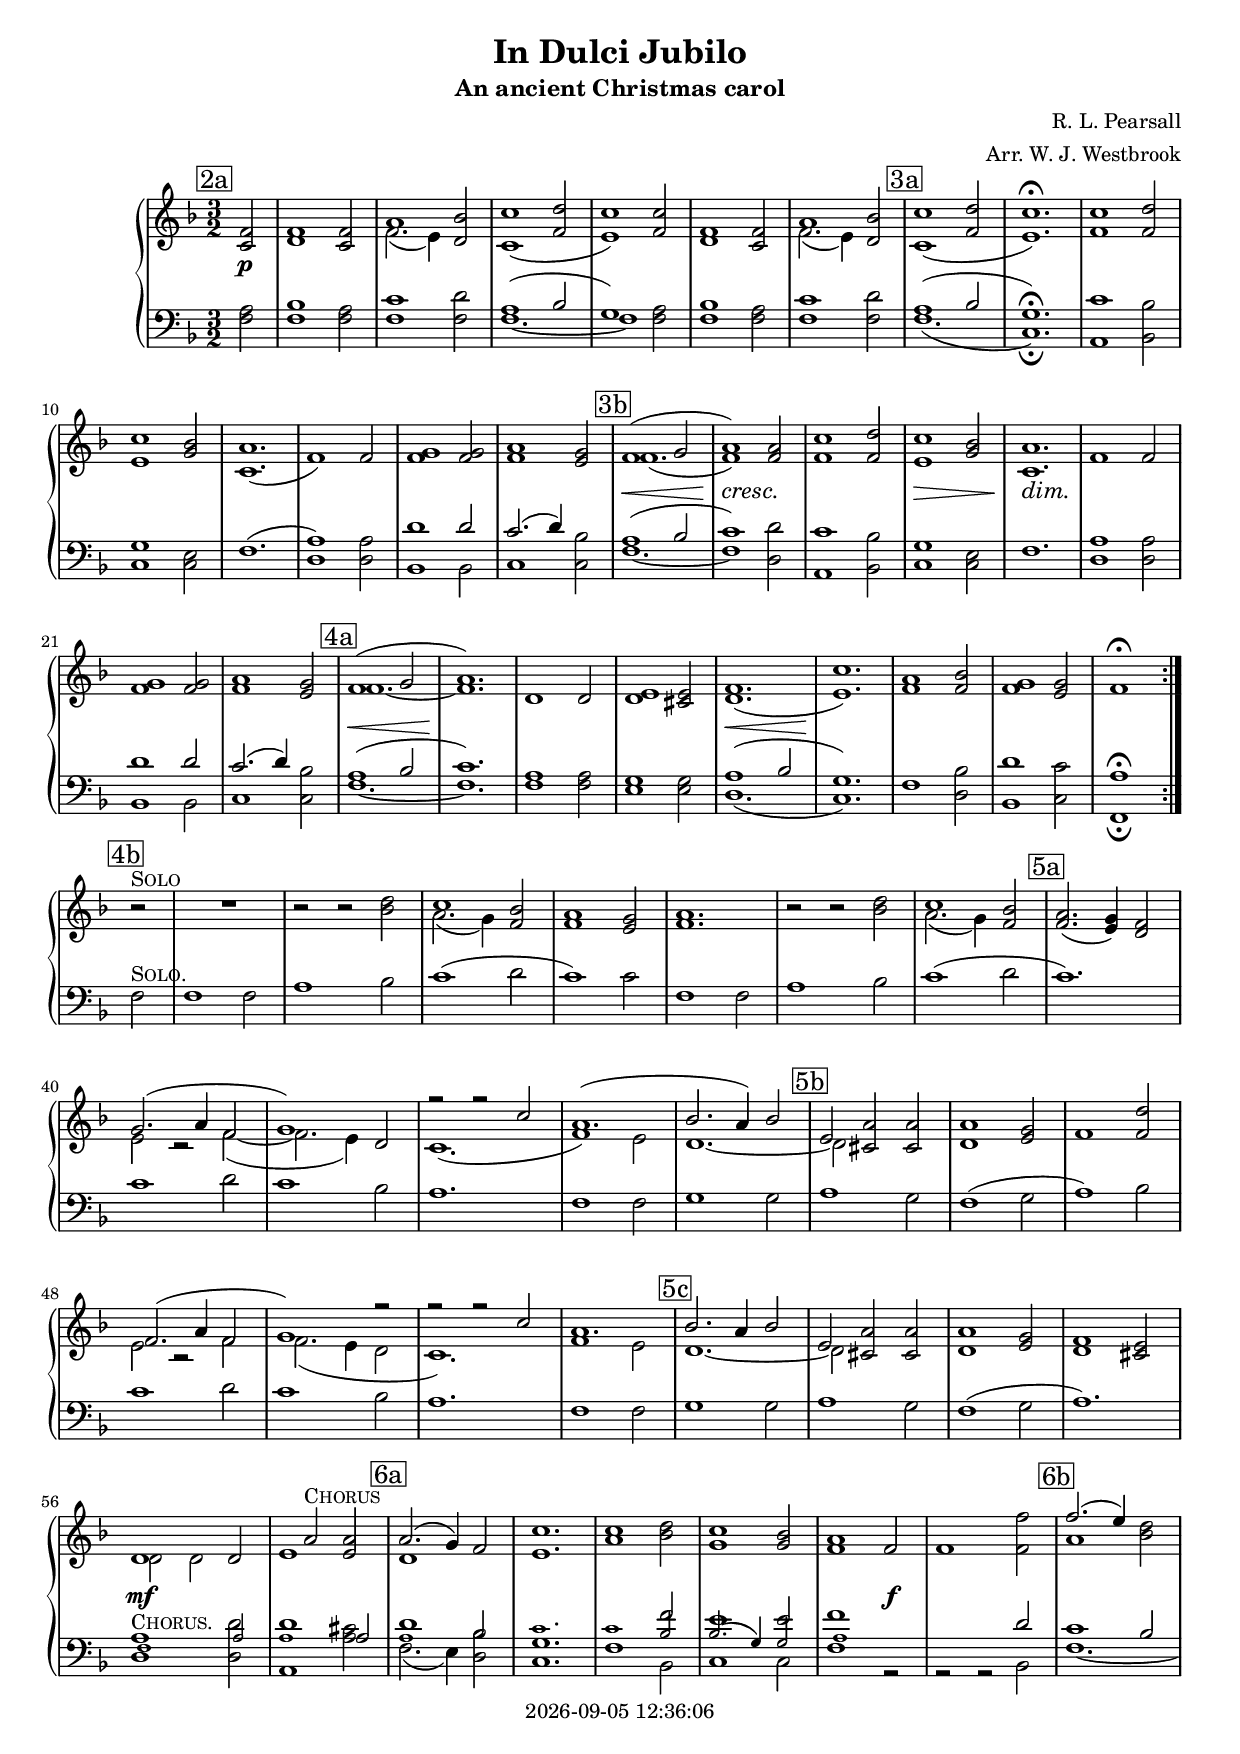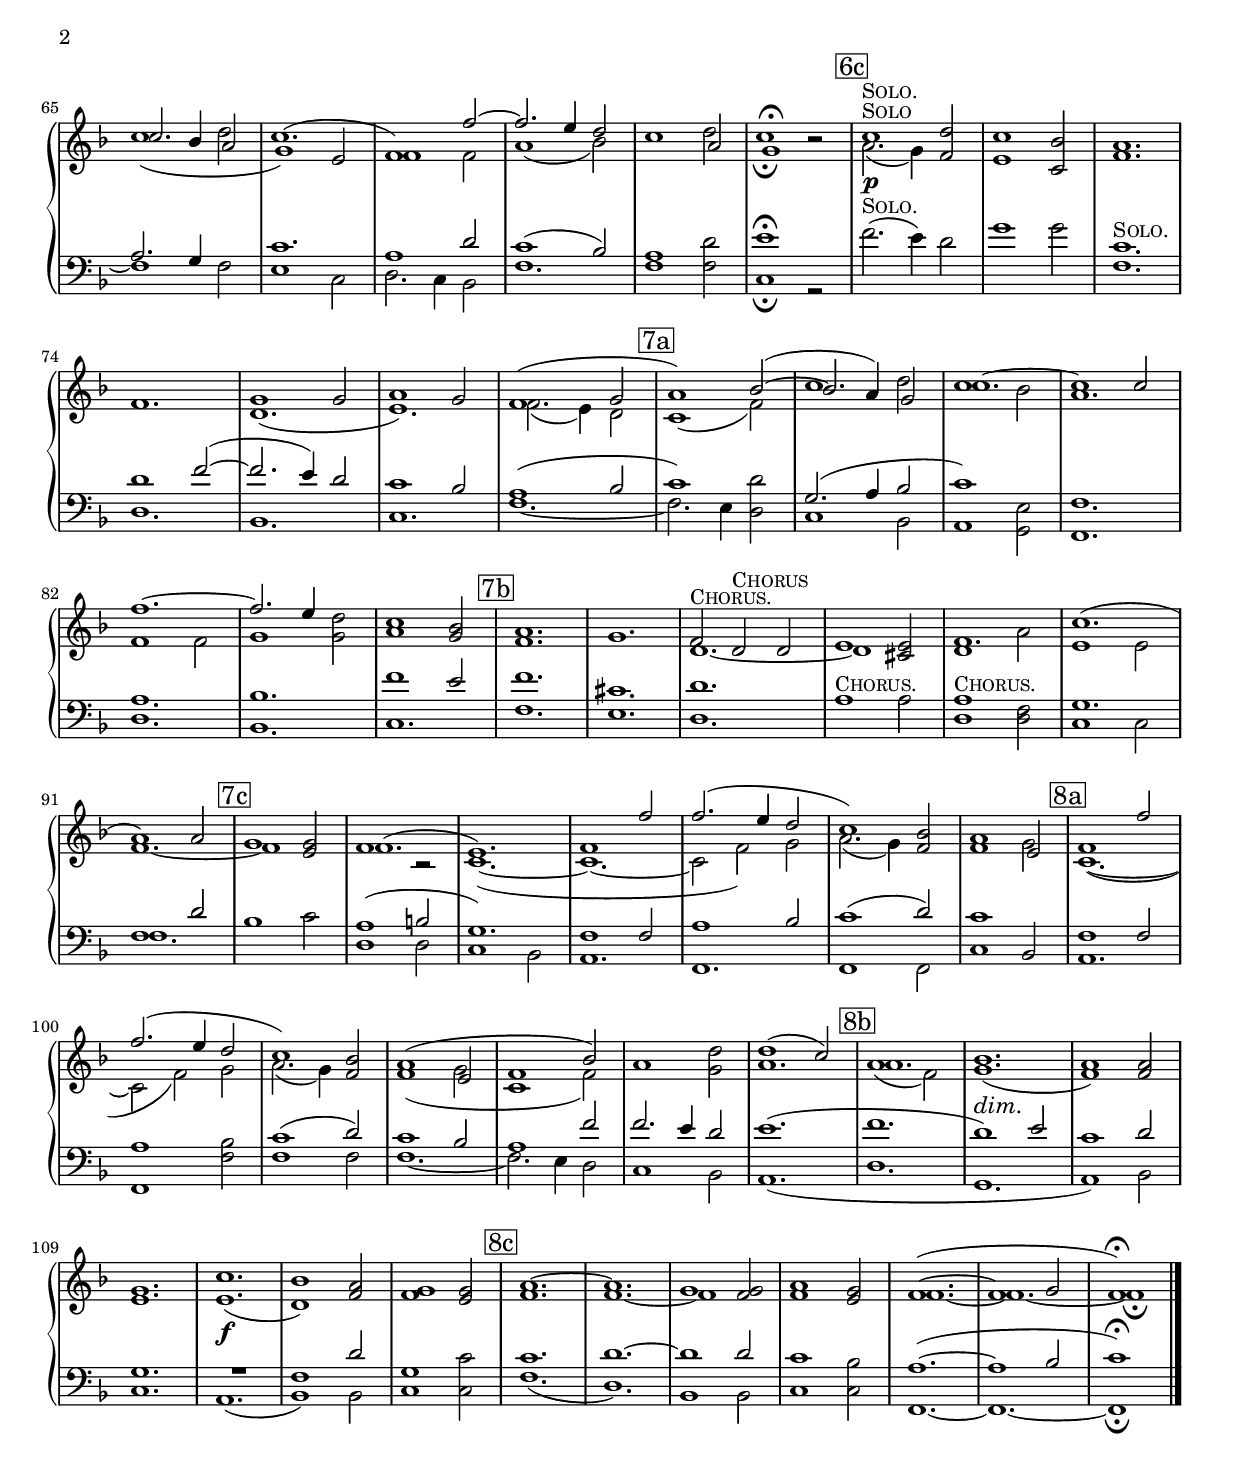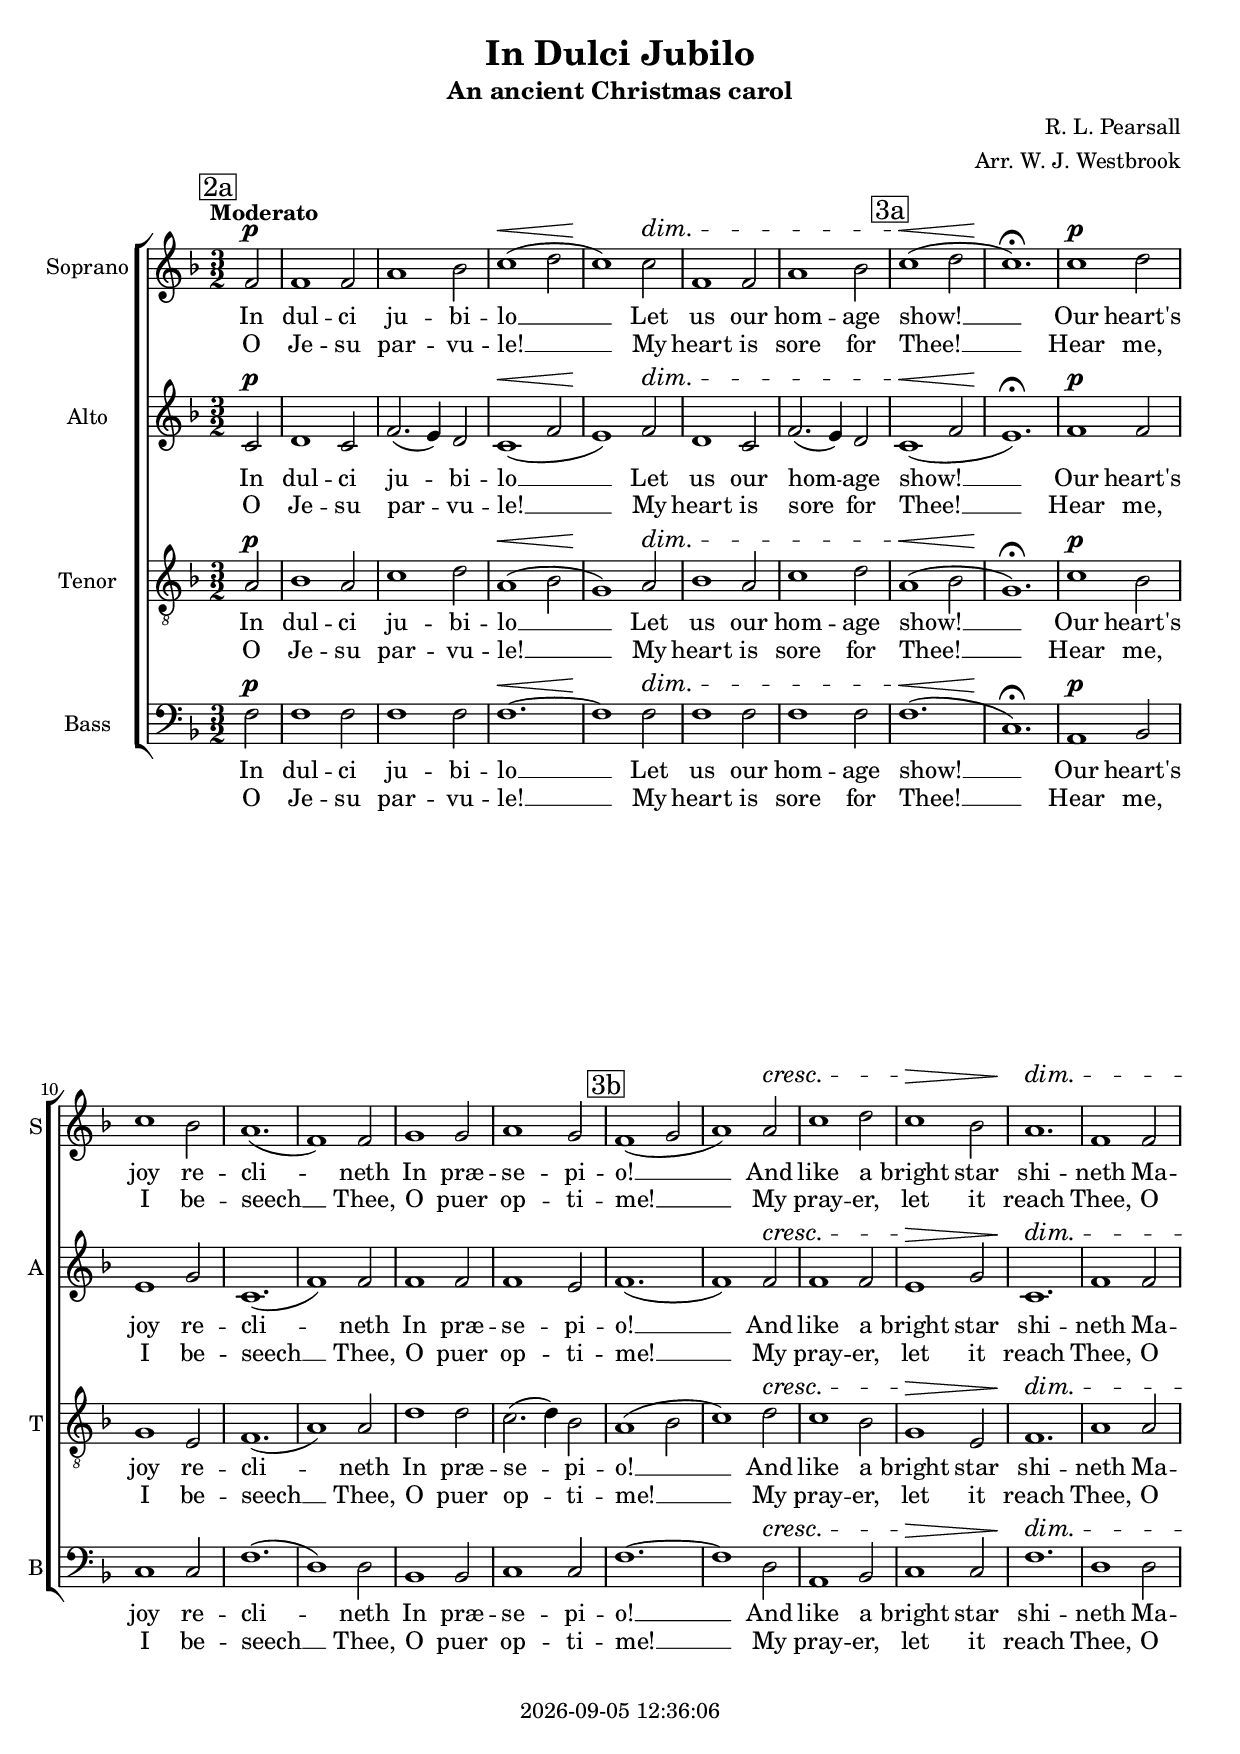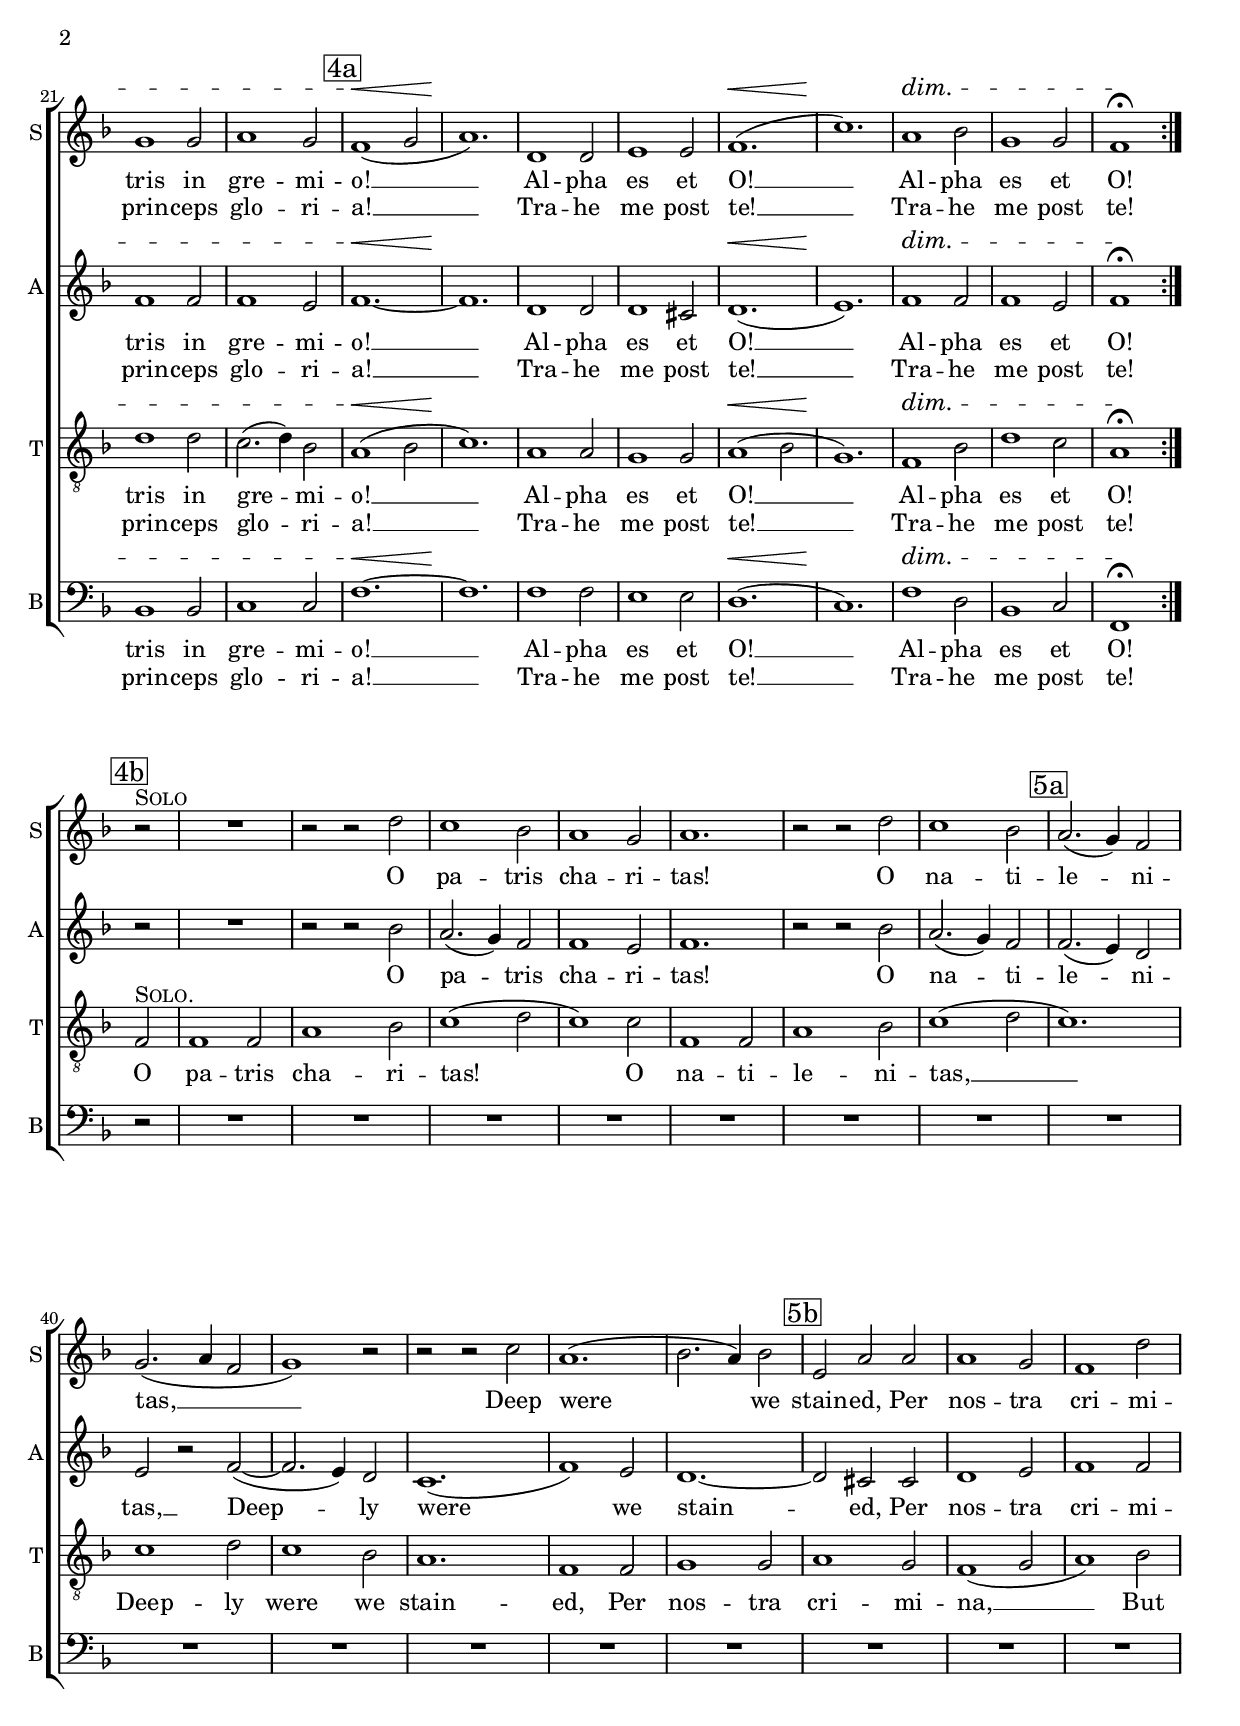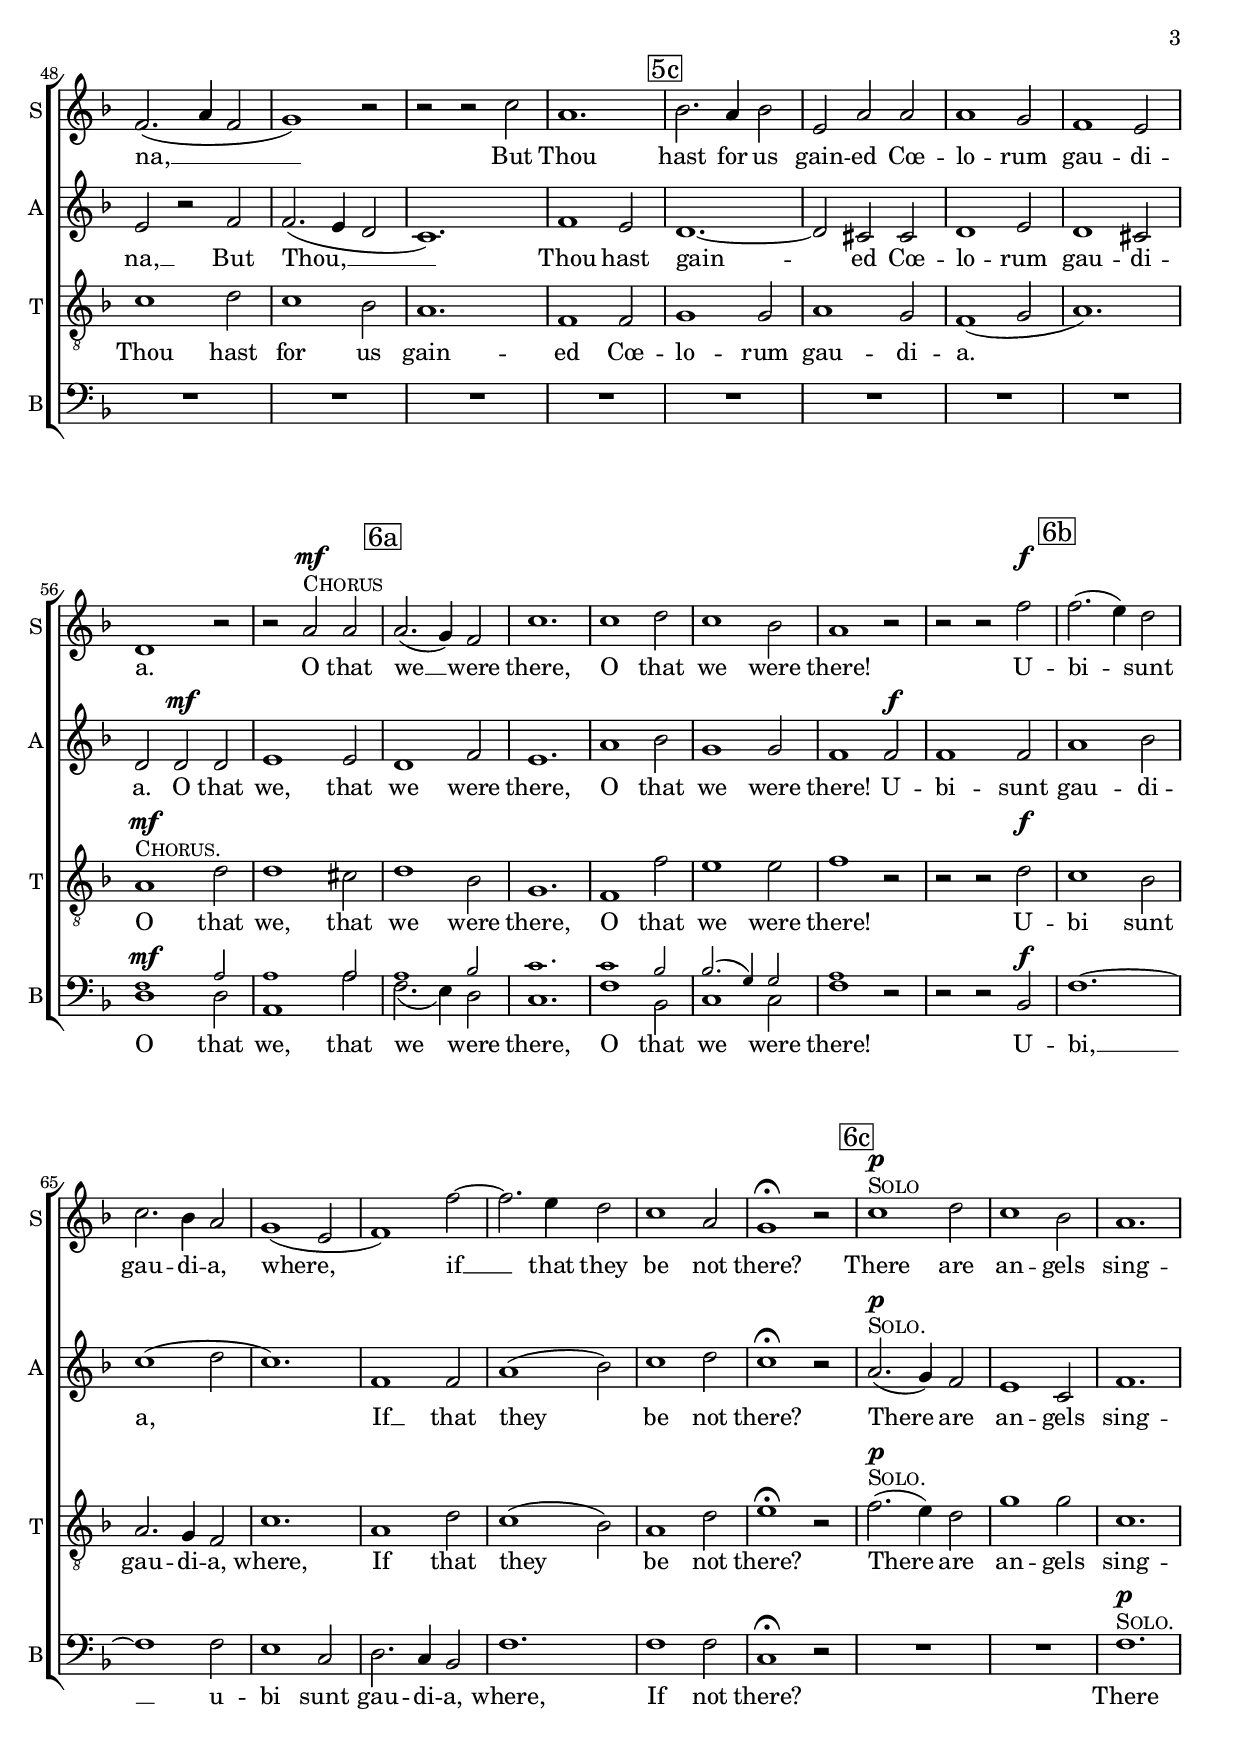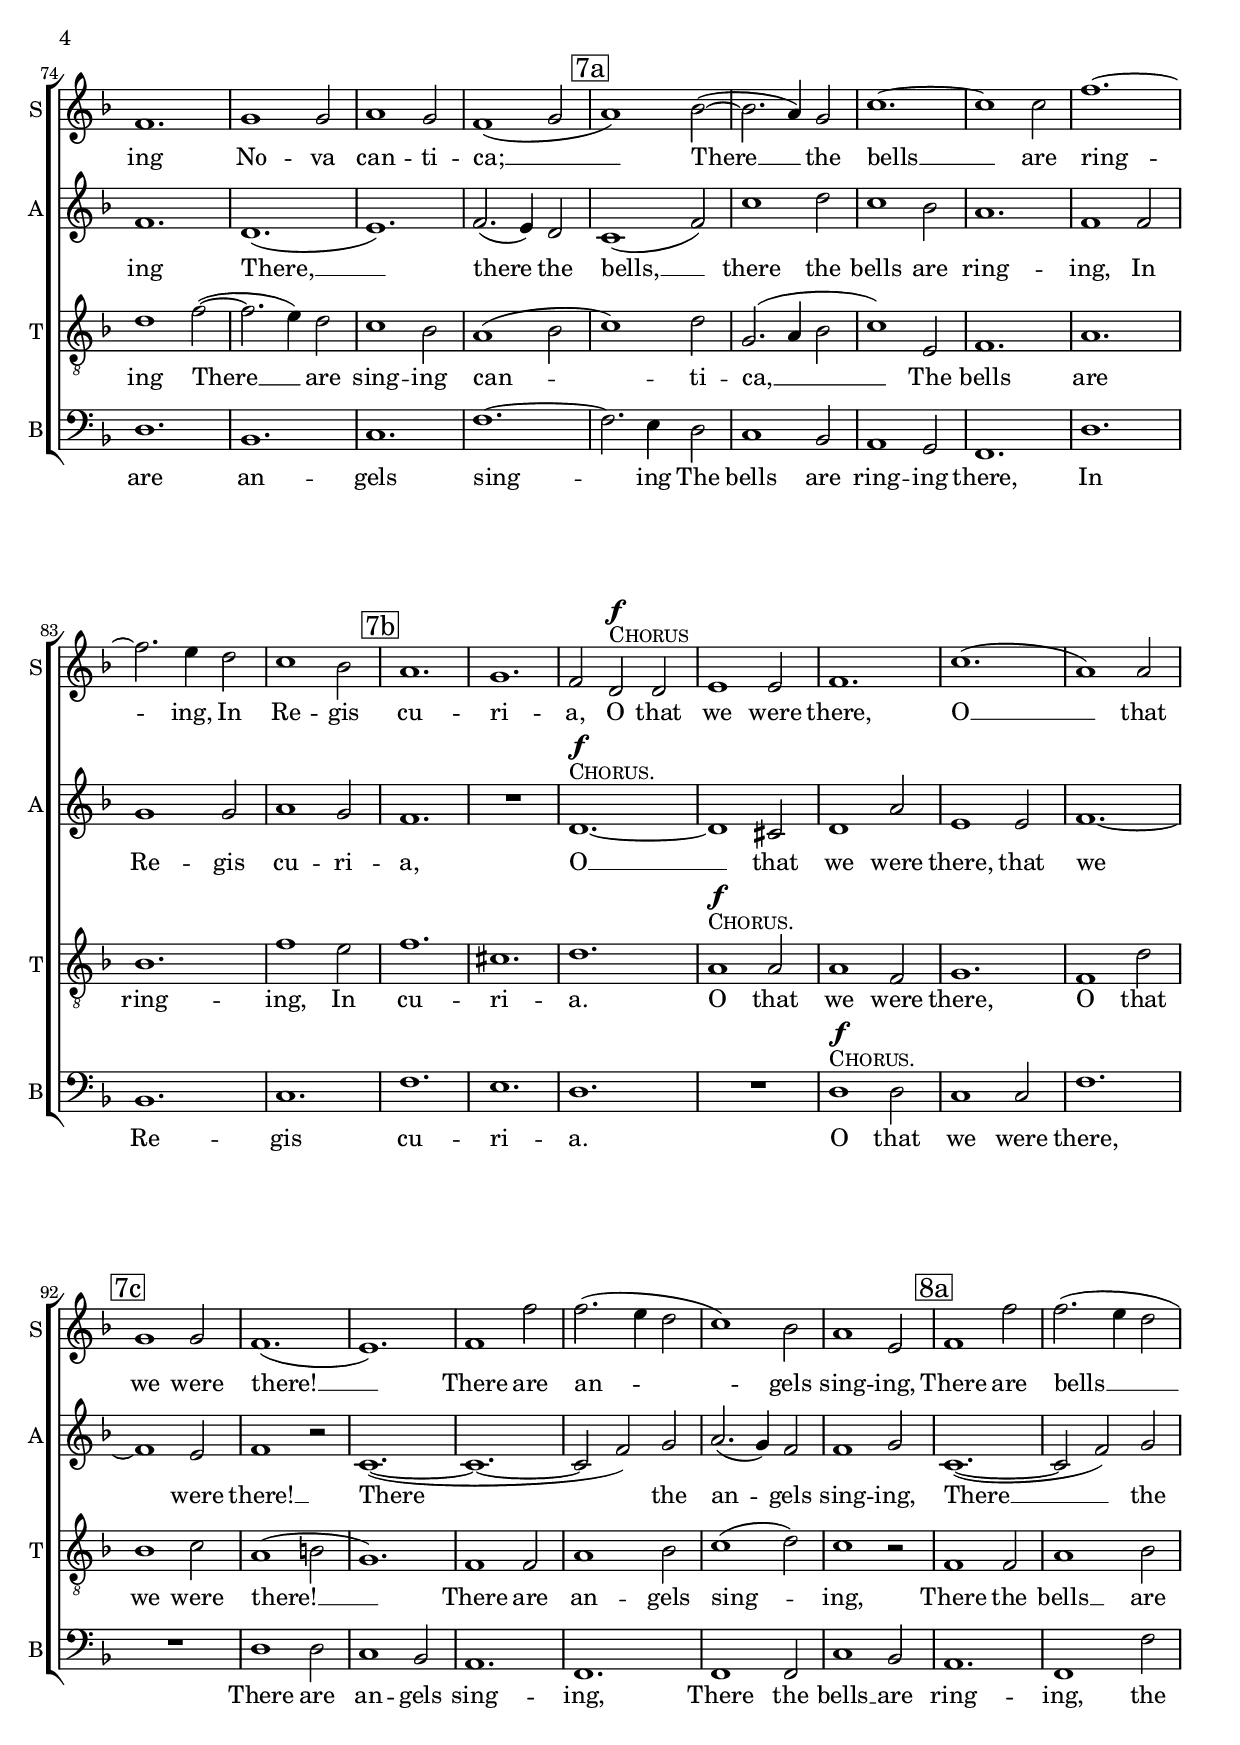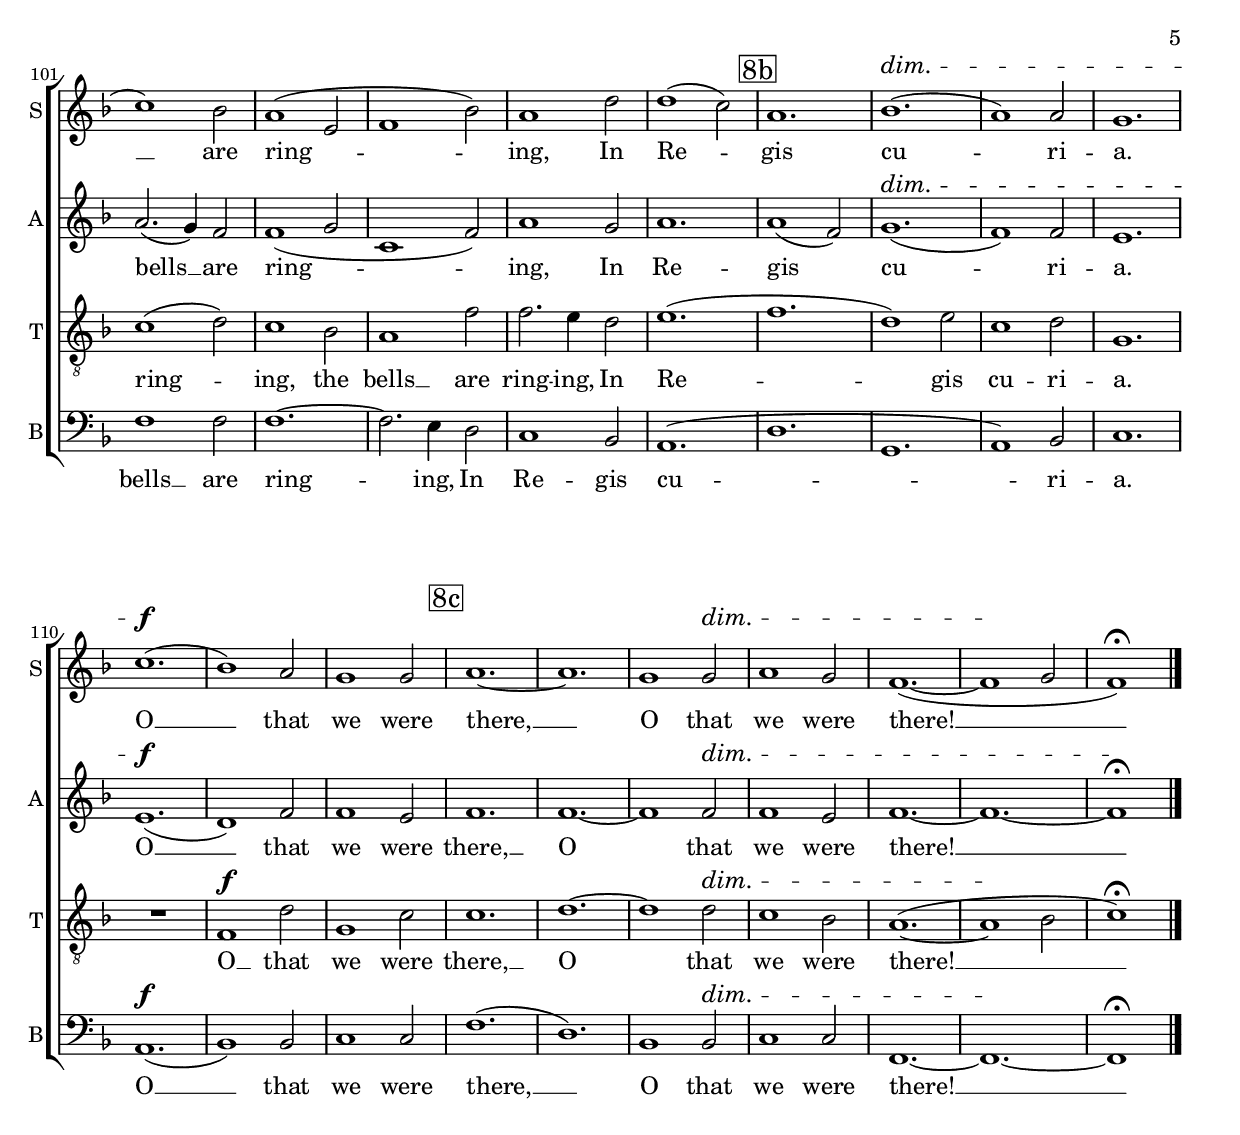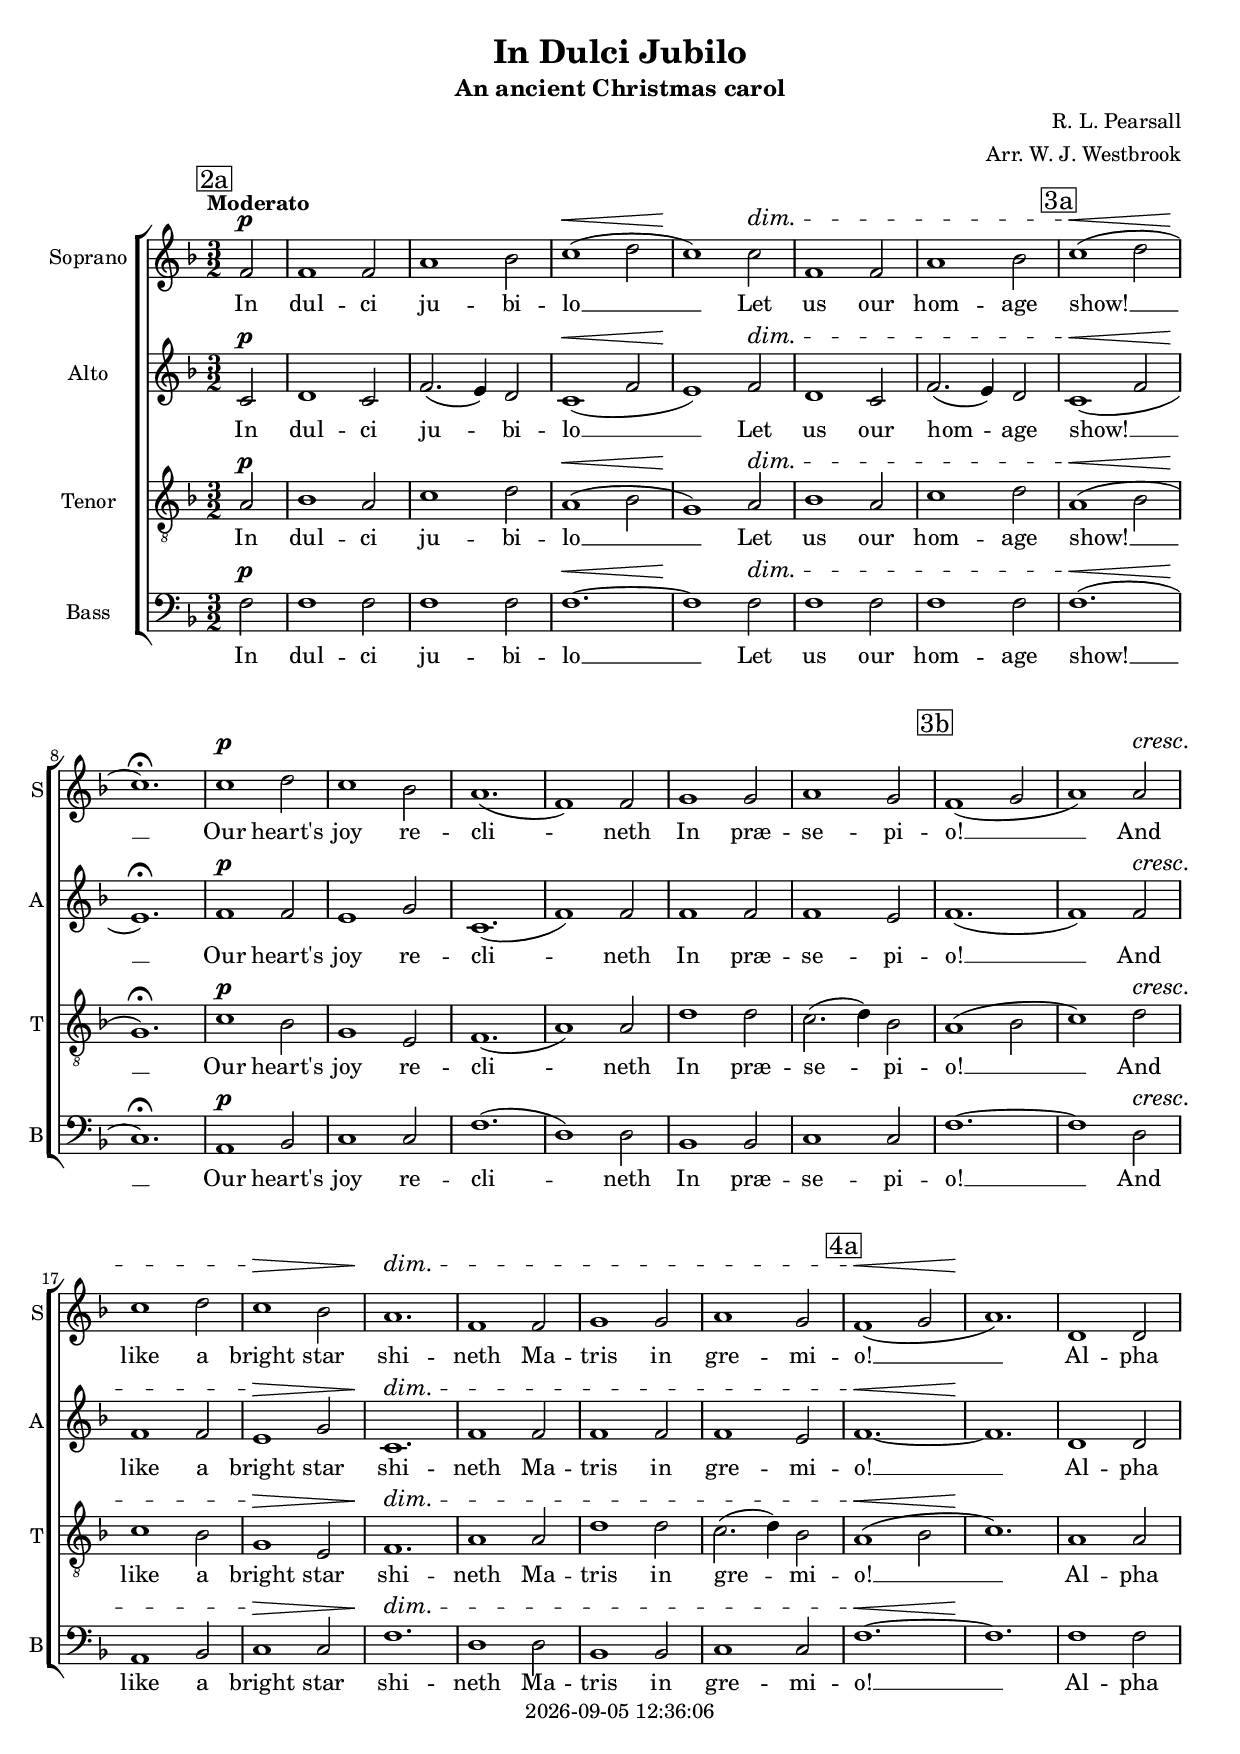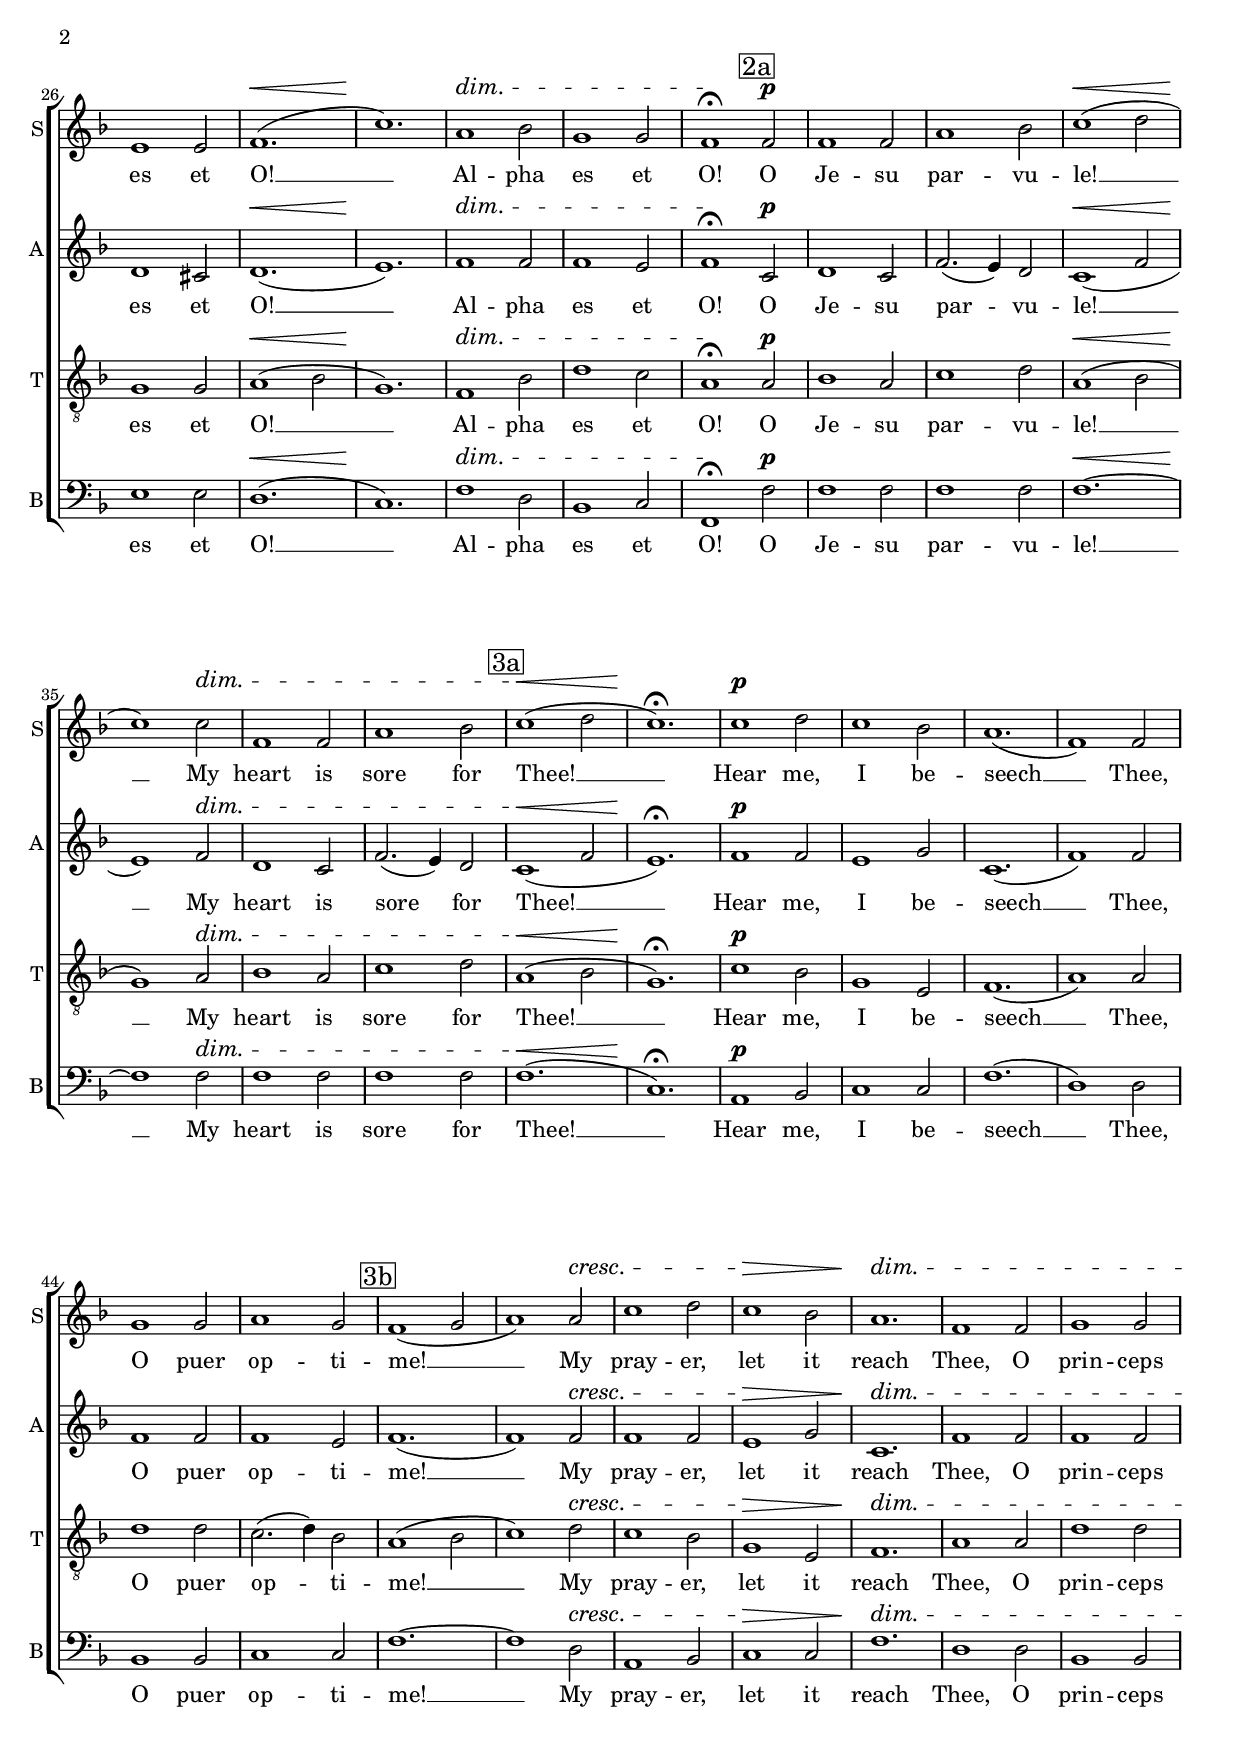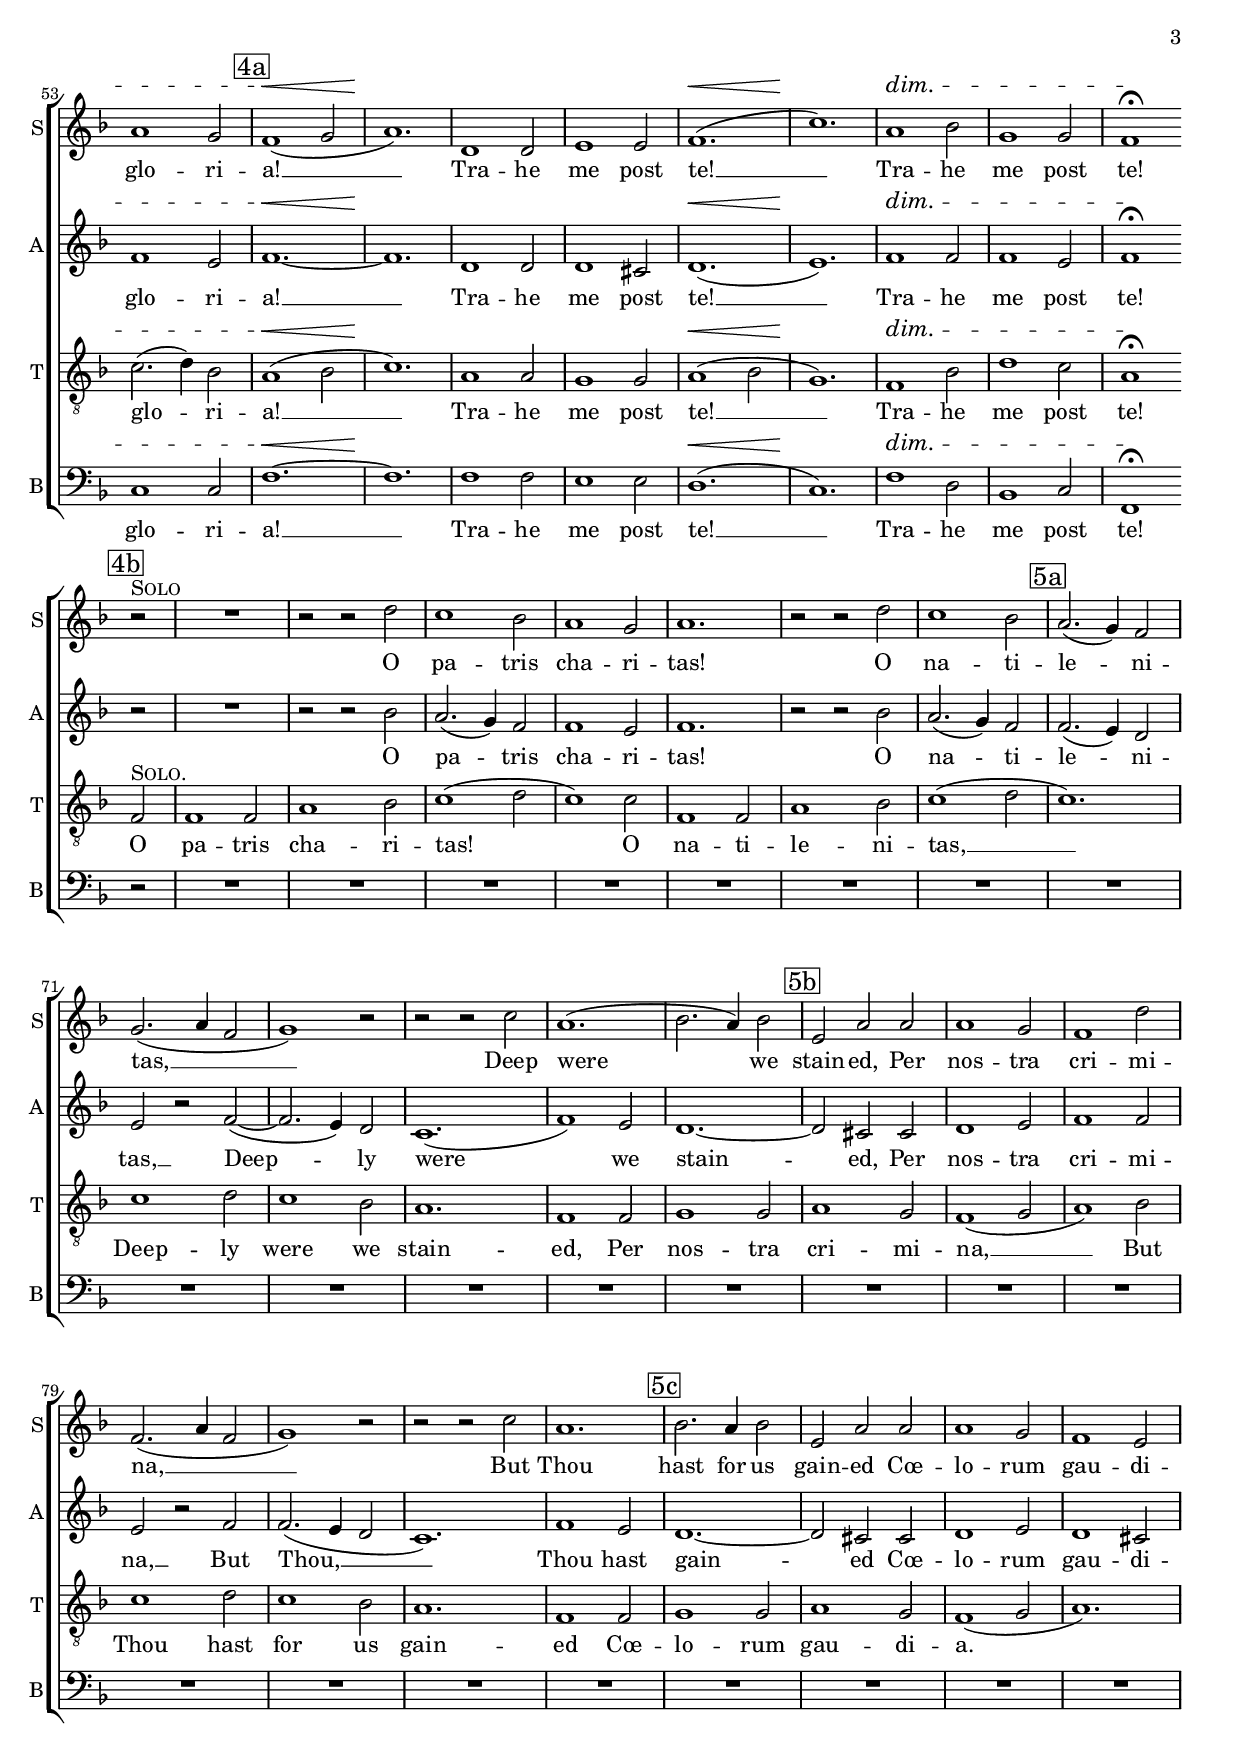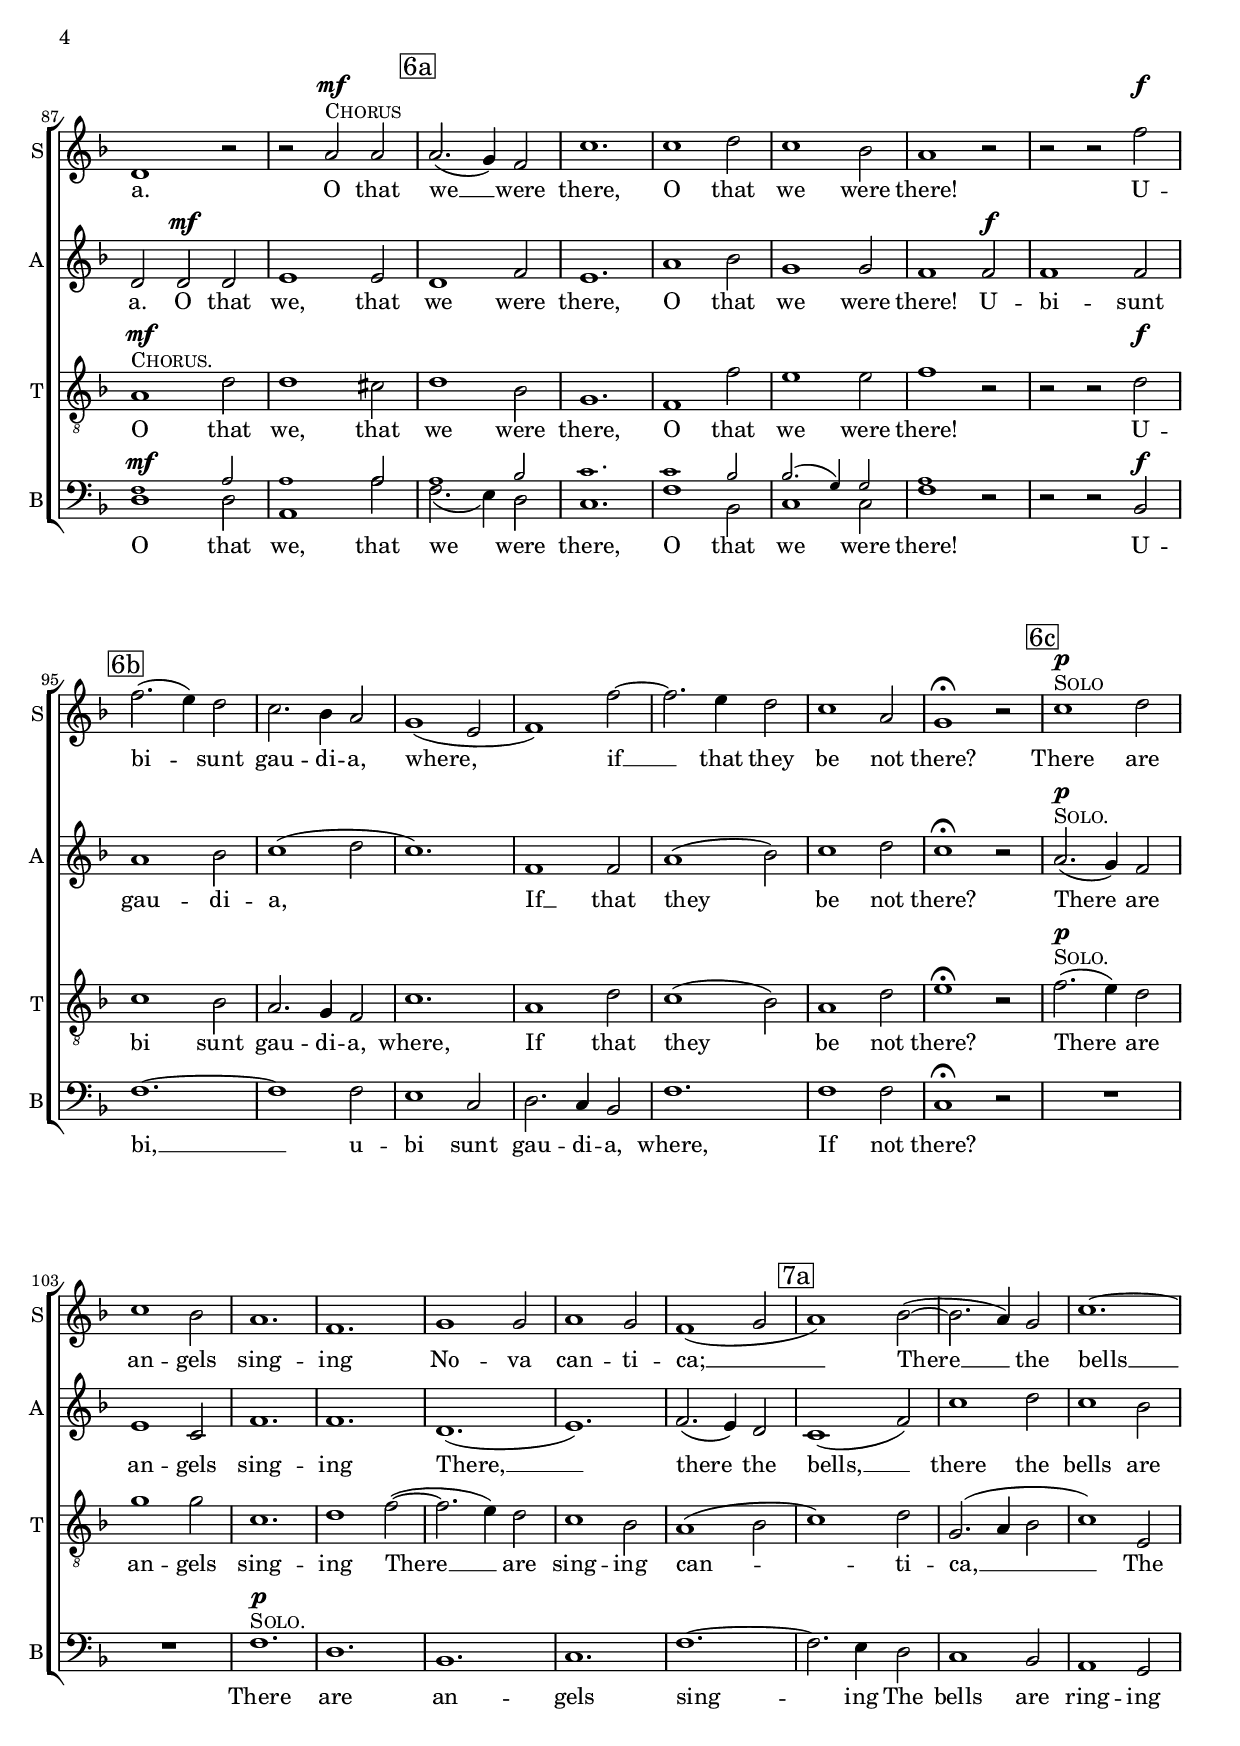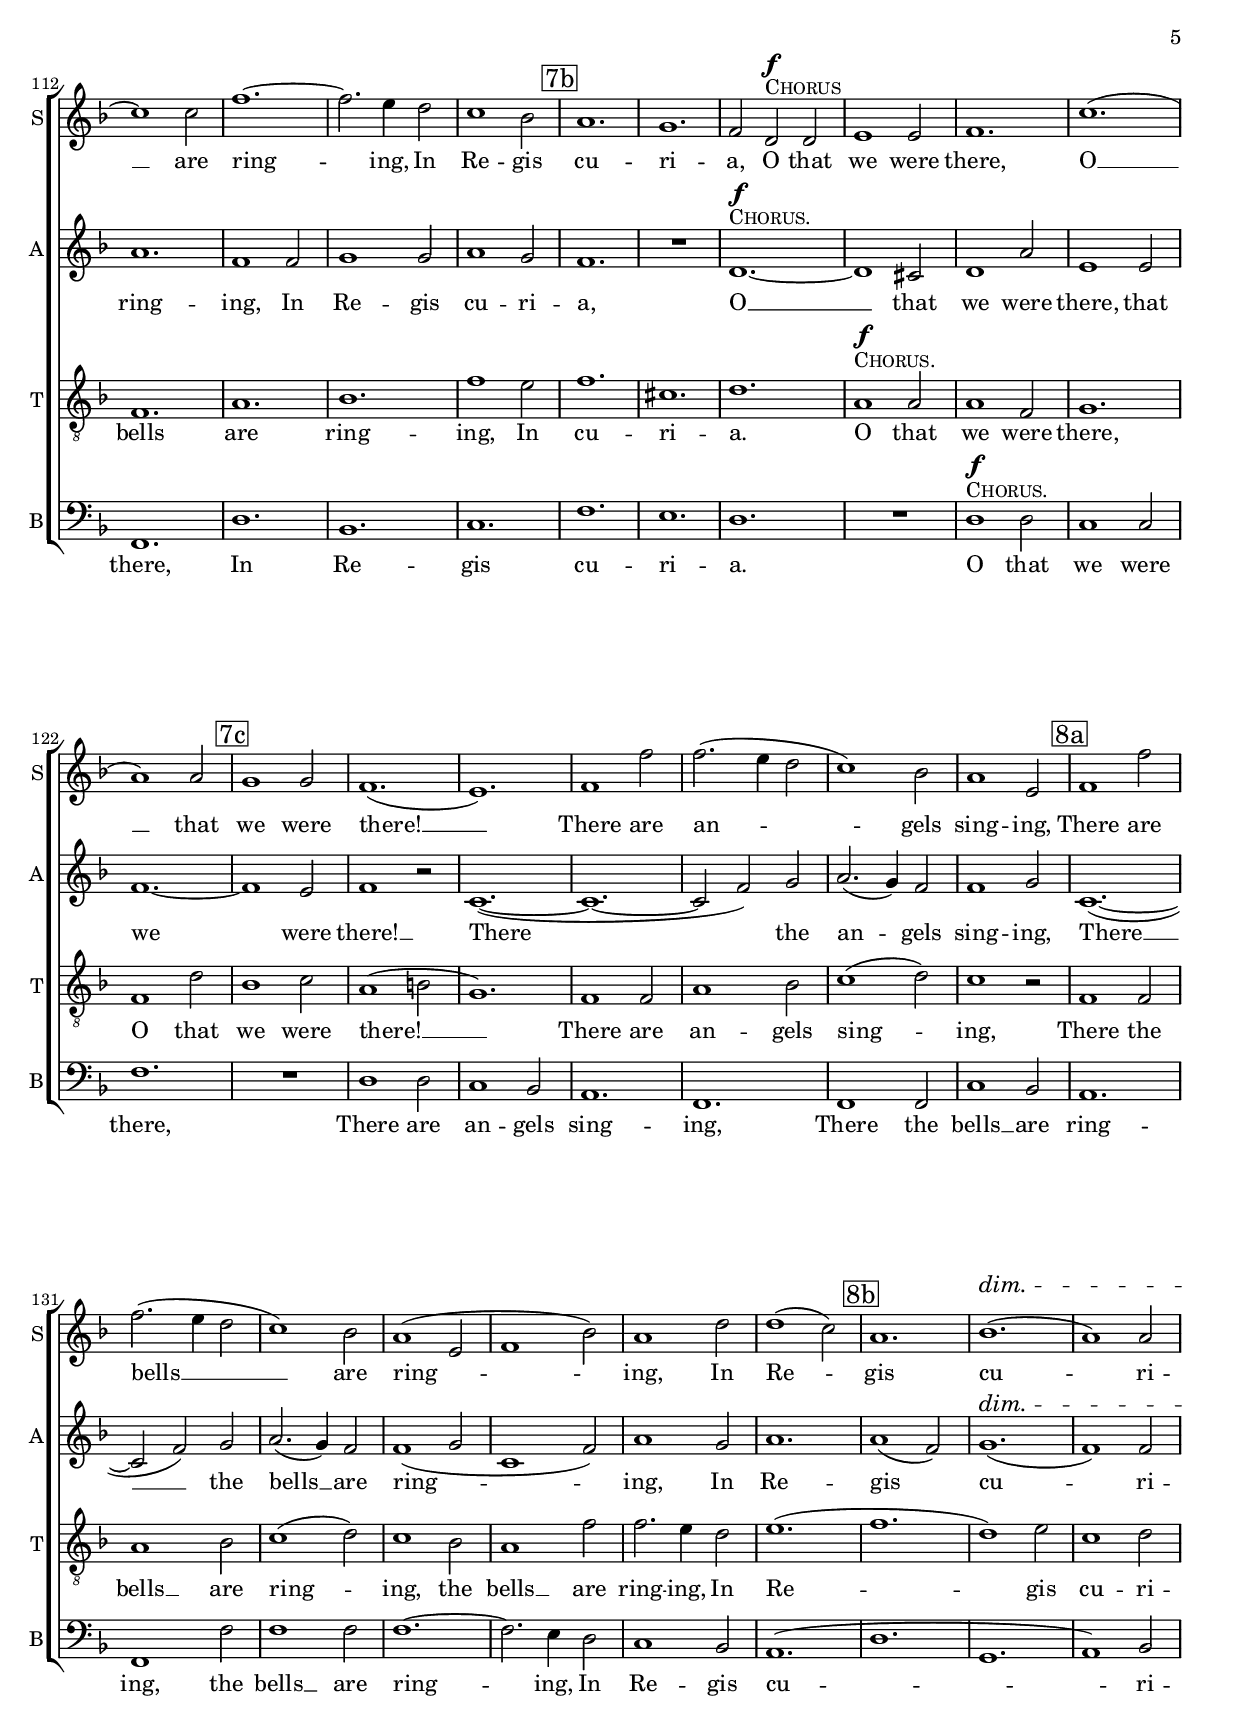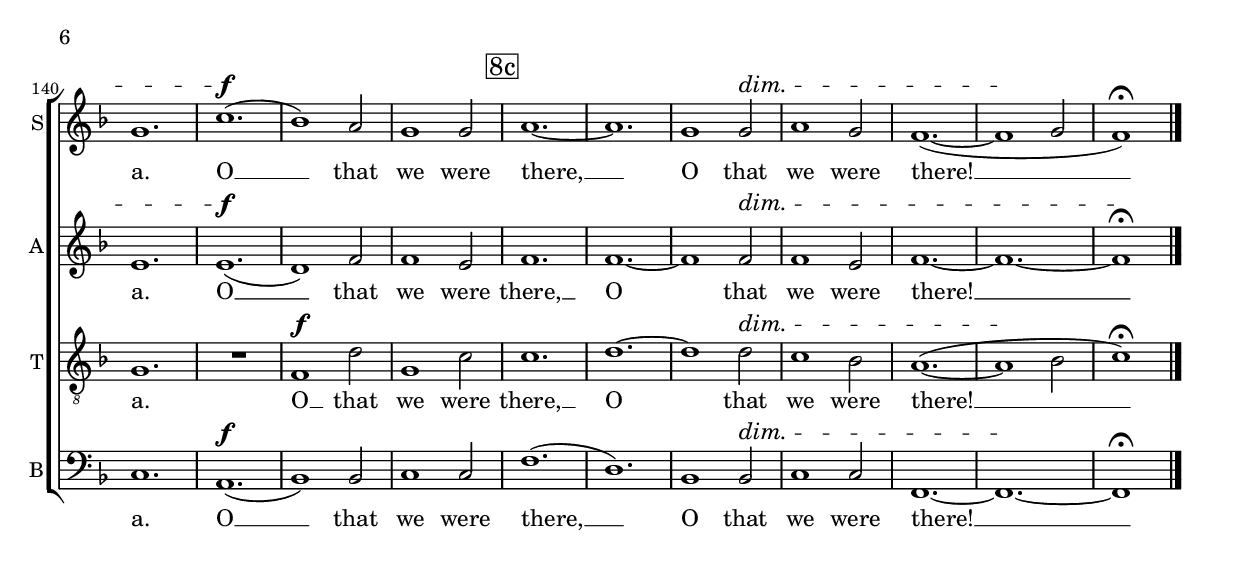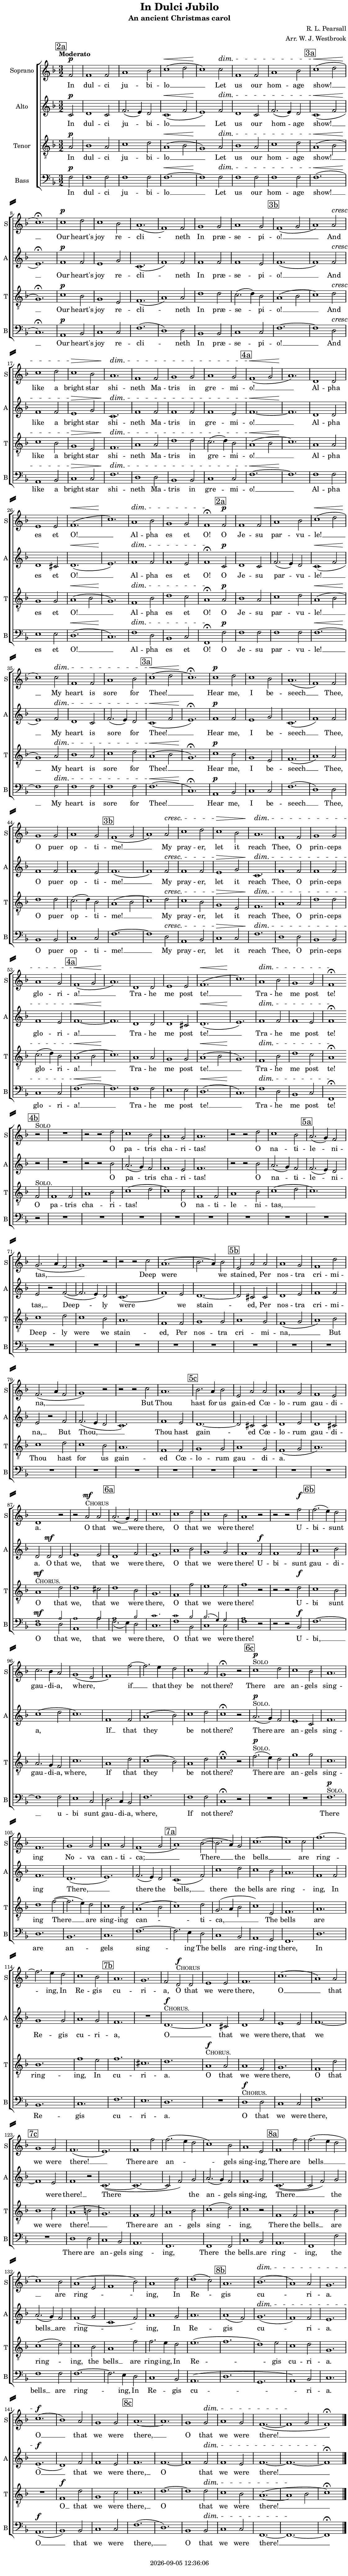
\version "2.22.0"

\include "predefined-guitar-fretboards.ly"
\include "articulate.ly"

today = #(strftime "%Y-%m-%d %H:%M:%S" (localtime (current-time)))

\header {
% centered at top
%  dedication  = "dedication"
  title       = "In Dulci Jubilo"
  subtitle    = "An ancient Christmas carol"
%  subsubtitle = "subsubtitle"
%  instrument  = "instrument"
  
% arrangement of following lines:
%
%  poet    composer
%  meter   arranger
%  piece       opus

  composer    = "R. L. Pearsall"
  arranger    = "Arr. W. J. Westbrook"
%  opus        = "opus"

%  poet        = "poet"
%  meter       = "meter"
%  piece       = "piece"

% centered at bottom
% tagline     = "tagline" % default lilypond version
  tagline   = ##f
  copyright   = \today
}

#(set-global-staff-size 19)

global = {
  \key f \major
  \time 3/2
  \partial 2
}

TempoTrack = {
  \tempo Moderato 1.=80
  \set Score.tempoHideNote = ##t
  s2
}

RehearsalTrack = {
%  \set Score.currentBarNumber = #5
  \repeat volta 2 {
    \mark \markup { \box "2a" } s2 s1.*6
    \mark \markup { \box "3a" }    s1.*8
    \mark \markup { \box "3b" }    s1.*8
    \mark \markup { \box "4a" }    s1.*8 s1
  }
  \mark \markup { \box "4b" } s2 s1.*7
  \mark \markup { \box "5a" }    s1.*6
  \mark \markup { \box "5b" }    s1.*7
  \mark \markup { \box "5c" }    s1.*6
  \mark \markup { \box "6a" }    s1.*6
  \mark \markup { \box "6b" }    s1.*7
  \mark \markup { \box "6c" }    s1.*7
  \mark \markup { \box "7a" }    s1.*7
  \mark \markup { \box "7b" }    s1.*7
  \mark \markup { \box "7c" }    s1.*7
  \mark \markup { \box "8a" }    s1.*7
  \mark \markup { \box "8b" }    s1.*7
  \mark \markup { \box "8c" }    s1.*6 s1
}

soprano = \relative {
  \global
  \repeat volta 2 {
    f'2 | f1 2 | a1 bes2 | c1(d2 | c1) 2 | f,1 2 | a1 bes2
    c1(d2 | c1.\fermata) | c1 d2 | c1 bes2 | a1.( | f1) 2 | g1 2 | a1 g2 % 2a
    f1(g2 | a1) 2 | c1 d2 | c1 bes2 | a1. | f1 2 | g1 2 | a1 g2
    f1(g2 | a1.) | d,1 2 | e1 2 | f1.( | c'1.) | a1 bes2 | g1 2 | f1\fermata % 4a
  }
  \break r2^\markup\smallCaps Solo | R1. | r2 r2 d' | c1 bes2 | a1 g2 | a1. | r2 r2 d | c1 bes2
  a2.(g4) f2 | g2.(a4 f2 | g1) r2 | r2 r2 c | a1.( | bes2. a4) bes2 % 5a
  e,2 a a | a1 g2 | f1 d'2 | f,2.(a4 f2 | g1) r2 | r2 r2 c | a1.
  bes2. a4 bes2 | e,2 a a | a1 g2 | f1 e2 | d1 r2 | r2 a'^\markup\smallCaps Chorus a
  a2.(g4) f2 | c'1. | c1 d2 | c1 bes2 | a1 r2 | r2 r2 f' % 6
  f2.(e4) d2 | c2. bes4 a2 | g1(e2 | f1) f'2~ | f2. e4 d2 | c1 a2 | g1\fermata r2
  c1^\markup\smallCaps Solo d2 | c1 bes2 | a1. | f1. | g1 2 | a1 g2 | f1(g2
  a1) bes2~( | bes2. a4) g2 | c1.~ | c1 2 | f1.~ | f2. e4 d2 | c1 bes2 % 7
  a1. | g1. | f2 d^\markup\smallCaps Chorus d | e1 2 | f1. | c'1.( | a1) 2
  g1 2 | f1.( | e1.) | f1 f'2 | f2.(e4 d2 | c1) bes2 | a1 e2
  f1 f'2 |  f2.(e4 d2 | c1) bes2 | a1( e2 | f1 bes2) | a1 d2 | d1(c2) % 8
  a1. | bes1.( | a1) 2 | g1. | c1.( | bes1) a2 | g1 2
  a1.~ | a1. | g1 g2 | a1 g2 | f1.~ ( | f1 g2 | f1\fermata )
  \bar "|."
}

dynamicsSop = {
  \repeat volta 2 {
    s2\p | s1.*2 | s1.\< | s1\! s2\dim | s1.*2
    s1.\< | s1.\! | s1.\p | s1.*5 % 3
    s1. | s1 s2\cresc | s1. | s1.\> | s1.\dim | s1.*3
    s1.\< | s1.\! | s1. | s1. | s1.\< | s1.\! | s1.\dim | s1. | s1\omit\p % 4
  }
  s2 | s1.*7
  s1.*6 | % 5
  s1.*7
  s1.*5 | s2 s1\mf
  s1.*5 s1 s2\f % 6
  s1.*7
  s1.\p | s1.*6
  s1.*7 % 7
  s1.*2 | s2 s1\f | s1.*4
  s1.*7
  s1.*7 % 8
  s1. | s1.\dim | s1. | s1. | s1.\f | s1.*2
  s1. | s1. | s1 s2\dim | s1.*2 | s1\omit\ppp
}

wordsSopOne = \lyricmode {
  In dul -- ci ju -- bi -- lo __
  Let us our hom -- age show! __
  Our heart's joy re -- cli -- neth
  In præ -- se -- pi -- o! __
  And like a bright star shi -- neth
  Ma -- tris in gre -- mi -- o! __
  Al -- pha es et O! __
  Al -- pha es et O!
}

wordsSopTwo = \lyricmode {
  O Je -- su par -- vu -- le! __
  My heart is sore for Thee! __
  Hear me, I be -- seech __ Thee,
  O puer op -- ti -- me! __
  My pray -- er, let it reach Thee,
  O prin -- ceps glo -- ri -- a! __
  Tra -- he me post te! __
  Tra -- he me post te!
}

wordsSopThree = \lyricmode {
  O pa -- tris cha -- ri -- tas!
  O na -- ti -- le -- ni -- tas, __
  Deep were we stain -- ed,
  Per nos -- tra cri -- mi -- na, __
  But Thou hast for us gain -- ed
  Cœ -- lo -- rum gau -- di -- a.
  O that we __ were there,
  O that we were there!

  U -- bi -- sunt gau -- di -- a,
  where, if __ that they be not there?
  There are an -- gels sing -- ing
  No -- va can -- ti -- ca; __
  There __ the  bells __ are ring -- ing,
  In Re -- gis cu -- ri -- a,
  O that we were there,
  O __ that we were there! __
  There are an -- gels sing -- ing,
  There are bells __ are ring -- ing,
  In Re -- gis cu -- ri -- a.
  O __ that we were there, __
  O that we were there! __
}

wordsSopMidi = \lyricmode {
  "In " dul "ci " ju bi "lo " 
  "\nLet " "us " "our " hom "age " "show! " 
  "\nOur " "heart's " "joy " re cli "neth "
  "\nIn " præ se pi "o! " 
  "\nAnd " "like " "a " "bright " "star " shi "neth "
  "\nMa" "tris " "in " gre mi "o! " 
  "\nAl" "pha " "es " "et " "O! " 
  "\nAl" "pha " "es " "et " "O! "

  "\nO " Je "su " par vu "le! " 
  "\nMy " "heart " "is " "sore " "for " "Thee! " 
  "\nHear " "me, " "I " be "seech "  "Thee, "
  "\nO " "puer " op ti "me! " 
  "\nMy " pray "er, " "let " "it " "reach " "Thee, "
  "\nO " prin "ceps " glo ri "a! " 
  "\nTra" "he " "me " "post " "te! " 
  "\nTra" "he " "me " "post " "te! "

  "\nO " pa "tris " cha ri "tas! "
  "\nO " na ti le ni "tas, " 
  "\nDeep " "were " "we " stain "ed, "
  "\nPer " nos "tra " cri mi "na, " 
  "\nBut " "Thou " "hast " "for " "us " gain "ed "
  "\nCœ" lo "rum " gau di "a. "
  "\nO " "that " "we "  "were " "there, "
  "\nO " "that " "we " "were " "there! "

  "\nU" bi "sunt " gau di "a, "
  "\nwhere, " "if "  "that " "they " "be " "not " "there? "
  "\nThere " "are " an "gels " sing "ing "
  "\nNo" "va " can ti "ca; " 
  "\nThere "  "the "  "bells "  "are " ring "ing, "
  "\nIn " Re "gis " cu ri "a, "
  "\nO " "that " "we " "were " "there, "
  "\nO "  "that " "we " "were " "there! " 
  "\nThere " "are " an "gels " sing "ing, "
  "\nThere " "are " "bells "  "are " ring "ing, "
  "\nIn " Re "gis " cu ri "a. "
  "\nO "  "that " "we " "were " "there, " 
  "\nO " "that " "we " "were " "there! " 
}

alto = \relative {
  \global
  \repeat volta 2 {
    c'2 | d1 c2 | f2.(e4) d2 | c1(f2 | e1) f2 | d1 c2 | f2.(e4) d2
    c1(f2 | e1.\fermata) | f1 2 | e1 g2 | c,1.( | f1) 2 | f1 2 | f1 e2 % 3a
    f1.( | f1) 2 | f1 2 | e1 g2 | c,1. | f1 2 | f1 2 | f1 e2
    f1. ~ | f1. | d1 2 | d1 cis2 | d1.( | e1.) | f1 2 | f1 e2 | f1\fermata % 4
  }
  r2 | R1. | r2 r2 bes | a2.(g4) f2 | f1 e2 | f1. | r2 r2 bes | a2.(g4) f2
  f2.(e4) d2 | e2 r f~( | f2. e4) d2 | c1.( | f1) e2 | d1.~ % 5
  d2 cis cis | d1 e2 | f1 2 | e2 r f | f2.(e4 d2 | c1.) | f1 e2
  d1.~ | d2 cis cis | d1 e2 | d1 cis2 | d2 2 2 | e1 2
  d1 f2 | e1. | a1 bes2 | g1 2 | f1 2 | f1 2 % 6
  a1 bes2 | c1(d2 | c1.) | f,1 2 | a1(bes2) | c1 d2 | c1\fermata r2
  a2.^\markup\smallCaps Solo. (g4) f2 | e1 c2 | f1. | f1. | d1.(e1.) | f2.(e4) d2
  c1(f2) | c'1 d2 | c1 bes2 | a1. | f1 2 | g1 2 | a1 g2 % 7
  f1. | R1. | d1.^\markup\smallCaps Chorus. ~ | d1 cis2 | d1 a'2 | e1 2 | f1.~
  f1 e2 | f1 r2 | c1.~( | c1.~ | c2 f) g | a2.(g4) f2 | f1 g2
  c,1.(~ | c2 f) g | a2.(g4) f2 | f1(g2 | c,1 f2) | a1 g2 | a1. % 8
  a1(f2) | g1.( | f1) 2 | e1. | e1.( | d1) f2 | f1 e2
  f1. | f1.~ | f1 2 | f1 e2 | f1.~ | f1.~ | f1\fermata
  \bar "|."
}

dynamicsAlto = {
  \repeat volta 2 {
    s2\p | s1. | s1. | s1.\< | s1\! s2\dim | s1. | s1.
    s1.\< | s1.\! | s1.\p | s1.*5 % 3
    s1. | s1 s2\cresc | s1. | s1.\> | s1.\dim | s1.*3
    s1.\< | s1.\! | s1. | s1. | s1.\< | s1.\! | s1.\dim | s1. | s1\omit\p % 4
  }
  s2 | s1.*7
  s1.*6 % 5
  s1.*7
  s1.*4 | s2 s1\mf | s1.
  s1.*4 | s1 s2\f | s1. % 6
  s1.*7
  s1.\p | s1.*6
  s1.*7 % 7
  s1. | s1. | s1.\f | s1.*4
  s1.*7
  s1.*7 % 8
  s1. | s1.\dim | s1. | s1. | s1.\f | s1. | s1.
  s1. | s1. | s1 s2\dim | s1. | s1. | s1. | s1\omit\ppp
}

wordsAltoOne = \lyricmode {
  In dul -- ci ju -- bi -- lo __
  Let us our hom -- age show! __
  Our heart's joy re -- cli -- neth
  In præ -- se -- pi -- o! __
  And like a bright star shi -- neth
  Ma -- tris in gre -- mi -- o! __
  Al -- pha es et O! __
  Al -- pha es et O!
}

wordsAltoTwo = \lyricmode {
  O Je -- su par -- vu -- le! __
  My heart is sore for Thee! __
  Hear me, I be -- seech __ Thee,
  O puer op -- ti -- me! __
  My pray -- er, let it reach Thee,
  O prin -- ceps glo -- ri -- a! __
  Tra -- he me post te! __
  Tra -- he me post te!
}

wordsAltoThree = \lyricmode {
  O pa -- tris cha -- ri -- tas!
  O na -- ti -- le -- ni -- tas, __
  Deep -- ly were we stain -- ed,
  Per nos -- tra cri -- mi -- na, __
  But Thou, __ Thou hast gain -- ed
  Cœ -- lo -- rum gau -- di -- a.
  O that we, that we were there,
  O that we were there!

  U -- bi -- sunt gau -- di -- a,
  If __ that they be not there?
  There are an -- gels sing -- ing
  There, __ there the  bells, __
  there the bells are ring -- ing,
  In Re -- gis cu -- ri -- a,
  O __ that we were there,
  that we were there! __
  There the an -- gels sing -- ing,
  There __ the bells __ are ring -- ing,
  In Re -- gis cu -- ri -- a.
  O __ that we were there, __
  O that we were there! __
}

wordsAltoMidi = \lyricmode {
  "In " dul "ci " ju bi "lo " 
  "\nLet " "us " "our " hom "age " "show! " 
  "\nOur " "heart's " "joy " re cli "neth "
  "\nIn " præ se pi "o! " 
  "\nAnd " "like " "a " "bright " "star " shi "neth "
  "\nMa" "tris " "in " gre mi "o! " 
  "\nAl" "pha " "es " "et " "O! " 
  "\nAl" "pha " "es " "et " "O! "

  "\nO " Je "su " par vu "le! " 
  "\nMy " "heart " "is " "sore " "for " "Thee! " 
  "\nHear " "me, " "I " be "seech "  "Thee, "
  "\nO " "puer " op ti "me! " 
  "\nMy " pray "er, " "let " "it " "reach " "Thee, "
  "\nO " prin "ceps " glo ri "a! " 
  "\nTra" "he " "me " "post " "te! " 
  "\nTra" "he " "me " "post " "te! "

  "\nO " pa "tris " cha ri "tas! "
  "\nO " na ti le ni "tas, " 
  "\nDeep" "ly " "were " "we " stain "ed, "
  "\nPer " nos "tra " cri mi "na, " 
  "\nBut " "Thou, "  "Thou " "hast " gain "ed "
  "\nCœ" lo "rum " gau di "a. "
  "\nO " "that " "we, " "that " "we " "were " "there, "
  "\nO " "that " "we " "were " "there! "

  "\nU" bi "sunt " gau di "a, "
  "\nIf "  "that " "they " "be " "not " "there? "
  "\nThere " "are " an "gels " sing "ing "
  "\nThere, "  "there " "the "  "bells, " 
  "\nthere " "the " "bells " "are " ring "ing, "
  "\nIn " Re "gis " cu ri "a, "
  "\nO "  "that " "we " "were " "there, "
  "\nthat " "we " "were " "there! " 
  "\nThere " "the " an "gels " sing "ing, "
  "\nThere "  "the " "bells "  "are " ring "ing, "
  "\nIn " Re "gis " cu ri "a. "
  "\nO "  "that " "we " "were " "there, " 
  "\nO " "that " "we " "were " "there! " 
}

tenor = \relative {
  \global
  \repeat volta 2 {
    a2 | bes1 a2 | c1 d2 | a1(bes2 | g1) a2 | bes1 a2 | c1 d2
    a1(bes2 | g1.\fermata) | c1 bes2 | g1 e2 | f1.( | a1) 2 | d1 2 | c2.(d4) bes2 % 3
    a1(bes2 | c1) d2 | c1 bes2 | g1 e2 | f1. | a1 2 | d1 2 | c2.(d4) bes2
    a1(bes2 | c1.) | a1 2 | g1 2 | a1(bes2 | g1.) | f1 bes2 | d1 c2 | a1\fermata % 4
  }
  f2^\markup\smallCaps Solo. | f1 2 | a1 bes2 | c1(d2 | c1) 2 | f,1 2 | a1 bes2 | c1(d2
  c1.) | c1 d2 | c1 bes2 | a1. | f1 2 | g1 2 % 5
  a1 g2 | f1(g2 | a1) bes2 | c1 d2 | c1 bes2 | a1. | f1 2
  g1 2 | a1 g2 | f1(g2 | a1.) | a1^\markup\smallCaps Chorus. d2 | d1 cis2
  d1 bes2 | g1. | f1 f'2 | e1 2 | f1 r2 | r2 r2 d % 6
  c1 bes2 | a2. g4 f2 | c'1. | a1 d2 | c1(bes2) | a1 d2 | e1\fermata r2
  f2.^\markup\smallCaps Solo. (e4) d2 | g1 2 | c,1. | d1 f2~( | f2. e4) d2 | c1 bes2 | a1(bes2
  c1) d2 | g,2.(a4 bes2 | c1) e,2 | f1. | a1. | bes1. | f'1 e2 % 7
  f1. | cis1. | d1. | a1^\markup\smallCaps Chorus. 2 | a1 f2 | g1. | f1 d'2
  bes1 c2 | a1(b2 | g1.)
  f1 2 | a1 bes2 | c1(d2) | c1 r2
  f,1 2 | a1 bes2 | c1(d2) | c1 bes2 | a1 f'2 | f2. e4 d2 | e1.(
  f1. | d1) e2 | c1 d2 | g,1. | R1. | f1 d'2 | g,1 c2
  c1. | d1.~ | d1 2 | c1 bes2 | a1.~( | a1 bes2 | c1\fermata)
  \bar "|."
}

dynamicsTenor = {
  \repeat volta 2 {
    s2\p | s1. | s1. | s1.\< | s1\! s2\dim | s1. | s1.
    s1.\< | s1.\! | s1.\p | s1.*5 % 3
    s1. | s1 s2\cresc | s1. | s1.\> | s1.\dim | s1.*3
    s1.\< | s1.\! | s1. | s1. | s1.\< | s1.\! | s1.\dim | s1. | s1\omit\p % 4
  }
  s2 | s1.*7
  s1.*6 | % 5
  s1.*7
  s1.*4 | s1.\mf | s1.
  s1.*5 s1 s2\f % 6
  s1.*7
  s1.\p | s1.*6
  s1.*7 % 7
  s1.*3 | s1.\f | s1.*3
  s1.*7
  s1.*7 % 8
  s1.*5 | s1.\f | s1.
  s1. | s1. | s1 s2\dim | s1.*2 | s1\omit\ppp
}

wordsTenorOne = \lyricmode {
  In dul -- ci ju -- bi -- lo __
  Let us our hom -- age show! __
  Our heart's joy re -- cli -- neth
  In præ -- se -- pi -- o! __
  And like a bright star shi -- neth
  Ma -- tris in gre -- mi -- o! __
  Al -- pha es et O! __
  Al -- pha es et O!
}

wordsTenorTwo = \lyricmode {
  O Je -- su par -- vu -- le! __
  My heart is sore for Thee! __
  Hear me, I be -- seech __ Thee,
  O puer op -- ti -- me! __
  My pray -- er, let it reach Thee,
  O prin -- ceps glo -- ri -- a! __
  Tra -- he me post te! __
  Tra -- he me post te!
}

wordsTenorThree = \lyricmode {
  O pa -- tris cha -- ri -- tas!
  O na -- ti -- le -- ni -- tas, __
  Deep -- ly were we stain -- ed,
  Per nos -- tra cri -- mi -- na, __
  But Thou hast for us gain -- ed
  Cœ -- lo -- rum gau -- di -- a.
  O that we, that we were there,
  O that we were there!

  U -- bi sunt gau -- di -- a, where,
  If that they be not there?
  There are an -- gels sing -- ing
  There __ are sing -- ing can -- ti -- ca, __
  The bells are ring -- ing,
  In cu -- ri -- a.
  O that we were there,
  O that we were there! __
  There are an -- gels sing -- ing,
  There the bells __ are ring -- ing,
  the bells __ are ring -- ing,
  In Re -- gis cu -- ri -- a.
  O __ that we were there, __
  O that we were there! __
}

wordsTenorMidi = \lyricmode {
  "In " dul "ci " ju bi "lo " 
  "\nLet " "us " "our " hom "age " "show! " 
  "\nOur " "heart's " "joy " re cli "neth "
  "\nIn " præ se pi "o! " 
  "\nAnd " "like " "a " "bright " "star " shi "neth "
  "\nMa" "tris " "in " gre mi "o! " 
  "\nAl" "pha " "es " "et " "O! " 
  "\nAl" "pha " "es " "et " "O! "

  "\nO " Je "su " par vu "le! " 
  "\nMy " "heart " "is " "sore " "for " "Thee! " 
  "\nHear " "me, " "I " be "seech "  "Thee, "
  "\nO " "puer " op ti "me! " 
  "\nMy " pray "er, " "let " "it " "reach " "Thee, "
  "\nO " prin "ceps " glo ri "a! " 
  "\nTra" "he " "me " "post " "te! " 
  "\nTra" "he " "me " "post " "te! "

  "\nO " pa "tris " cha ri "tas! "
  "\nO " na ti le ni "tas, " 
  "\nDeep" "ly " "were " "we " stain "ed, "
  "\nPer " nos "tra " cri mi "na, " 
  "\nBut " "Thou " "hast " "for " "us " gain "ed "
  "\nCœ" lo "rum " gau di "a. "
  "\nO " "that " "we, " "that " "we " "were " "there, "
  "\nO " "that " "we " "were " "there! "

  "\nU" "bi " "sunt " gau di "a, " "where, "
  "\nIf " "that " "they " "be " "not " "there? "
  "\nThere " "are " an "gels " sing "ing "
  "\nThere "  "are " sing "ing " can ti "ca, " 
  "\nThe " "bells " "are " ring "ing, "
  "\nIn " cu ri "a. "
  "\nO " "that " "we " "were " "there, "
  "\nO " "that " "we " "were " "there! " 
  "\nThere " "are " an "gels " sing "ing, "
  "\nThere " "the " "bells "  "are " ring "ing, "
  "\nthe " "bells "  "are " ring "ing, "
  "\nIn " Re "gis " cu ri "a. "
  "\nO "  "that " "we " "were " "there, " 
  "\nO " "that " "we " "were " "there! " 
}

bass = \relative {
  \global
  \repeat volta 2 {
    f2 | f1 2 | f1 2 | f1.~ | f1 2 | f1 2 | f1 2
    f1.( | c1.\fermata) | a1 bes2 | c1 2 | f1.( | d1) 2 | bes1 2 | c1 2 % 3
    f1.~ | f1 d2 | a1 bes2 | c1 2 | f1. | d1 2 | bes1 2 | c1 2
    f1.~ | f1. | f1 2 | e1 2 | d1.( | c1.) | f1 d2 | bes1 c2 | f,1\fermata % 4
  }
  r2 | R1.*7
  R1.*6 % 5
  R1.*7
  R1.*4 | << {\voiceTwo d'1 2 | a1 a'2} \new Voice {\voiceOne \tiny f1 a2 | a1 \normalsize 2} >>
  << {\voiceTwo f2.(e4) d2 | c1. | f1 bes,2 | c1 2 | f1}
     \new Voice {\voiceOne \tiny a1 bes2 | c1. | c1 bes2 | bes2.(g4) g2 | a1}
  >> \oneVoice r2 | r2 r2 bes, % 6
  f'1.~ | f1 2 | e1 c2 | d2. c4 bes2 | f'1. | f1 2 | c1\fermata r2
  R1. | R1. | f1.^\markup\smallCaps Solo. | d1. | bes1. | c1. | f1.~
  f2. e4 d2 | c1 bes2 | a1 g2 | f1. | d'1. | bes1. | c1. % 7
  f1. | e1. | d1. | R1. | d1^\markup\smallCaps Chorus. 2 | c1 2 | f1.
  R1. | d1 2 | c1 bes2 | a1. | f1. | f1 2 | c'1 bes2
  a1. | f1 f'2 | f1 2 | f1.~ | f2. e4 d2 | c1 bes2 | a1.( % 8
  d1. | g,1. | a1) bes2 | c1. | a1.( | bes1) 2 | c1 2
  f1.( | d1.) | bes1 2 | c1 2 | f,1.~ | f1.~ | f1\fermata
  \bar "|."
}

dynamicsBass = {
  \repeat volta 2 {
    s2\p | s1. | s1. | s1.\< | s1\! s2\dim | s1. | s1.
    s1.\< | s1.\! | s1.\p | s1.*5 % 3
    s1. | s1 s2\cresc | s1. | s1.\> | s1.\dim | s1.*3
    s1.\< | s1.\! | s1. | s1. | s1.\< | s1.\! | s1.\dim | s1. | s1\omit\p % 4
  }
  s2 | s1.*7
  s1.*6 | % 5
  s1.*7
  s1.*4 | s1.\mf | s1.
  s1.*5 s1 s2\f % 6
  s1.*7
  s1. | s1. | s1.\p | s1.*4
  s1.*7 % 7
  s1.*4 | s1.\f | s1.*2
  s1.*7
  s1.*7 % 8
  s1.*4 | s1.\f | s1.*2
  s1. | s1. | s1 s2\dim | s1.*2 | s1\omit\ppp
}

wordsBassOne = \lyricmode {
  In dul -- ci ju -- bi -- lo __
  Let us our hom -- age show! __
  Our heart's joy re -- cli -- neth
  In præ -- se -- pi -- o! __
  And like a bright star shi -- neth
  Ma -- tris in gre -- mi -- o! __
  Al -- pha es et O! __
  Al -- pha es et O!
}

wordsBassTwo = \lyricmode {
  O Je -- su par -- vu -- le! __
  My heart is sore for Thee! __
  Hear me, I be -- seech __ Thee,
  O puer op -- ti -- me! __
  My pray -- er, let it reach Thee,
  O prin -- ceps glo -- ri -- a! __
  Tra -- he me post te! __
  Tra -- he me post te!
}

wordsBassThree = \lyricmode {
  O that we, that we were there,
  O that we were there!

  U -- bi, __ u -- bi sunt gau -- di -- a, where,
  If not there?
  There are an -- gels sing -- ing
  The bells are ring -- ing there,
  In Re -- gis cu -- ri -- a.
  O that we were there,
  There are an -- gels sing -- ing,
  There the bells __ are ring -- ing,
  the bells __ are ring -- ing,
  In Re -- gis cu -- ri -- a.
  O __ that we were there, __
  O that we were there! __
}

wordsBassMidi = \lyricmode {
  "In " dul "ci " ju bi "lo " 
  "\nLet " "us " "our " hom "age " "show! " 
  "\nOur " "heart's " "joy " re cli "neth "
  "\nIn " præ se pi "o! " 
  "\nAnd " "like " "a " "bright " "star " shi "neth "
  "\nMa" "tris " "in " gre mi "o! " 
  "\nAl" "pha " "es " "et " "O! " 
  "\nAl" "pha " "es " "et " "O! "

  "\nO " Je "su " par vu "le! " 
  "\nMy " "heart " "is " "sore " "for " "Thee! " 
  "\nHear " "me, " "I " be "seech "  "Thee, "
  "\nO " "puer " op ti "me! " 
  "\nMy " pray "er, " "let " "it " "reach " "Thee, "
  "\nO " prin "ceps " glo ri "a! " 
  "\nTra" "he " "m " "post " "te! " 
  "\nTra" "he " "me " "post " "te! "

  "\nO " "that " "we, " "that " "we " "were " "there, "
  "\nO " "that " "we " "were " "there! "

  "\nU" "bi, "  u "bi " "sunt " gau di "a, " "where, "
  "\nIf " "not " "there? "
  "\nThere " "are " an "gels " sing "ing "
  "\nThe " "bells " "are " ring "ing " "there, "
  "\nIn " Re "gis " cu ri "a. "
  "\nO " "that " "we " "were " "there, "
  "\nThere " "are " an "gels " sing "ing, "
  "\nThere " "the " "bells "  "are " ring "ing, "
  "\nthe " "bells "  "are " ring "ing, "
  "\nIn " Re "gis " cu ri "a. "
  "\nO "  "that " "we " "were " "there, " 
  "\nO " "that " "we " "were " "there! " 
}

dynamicsPiano = {
  \override DynamicTextSpanner.style = #'none
  \repeat volta 2 {
    s2\p
    s1.*14
    s1.\< | s1.\cresc | s1. | s1.\> | s1.\dim | s1.*3 % 3b
    s1.\< | s1.\! | s1.*2 | s1.\< | s1.\! | s1.*2 | s1 % 4
  }
  s2 s1.*7
  s1.*6 % 5
  s1.*7
  s1.*4 | s1.\mf | s1.
  s1.*4 | s1 s2\f | s1. % 6
  s1.*7
  s1.\p | s1.*6
  s1.*7 % 7a
  s1.*7
  s1.*7
  s1.*7 % 8a
  s1. | s1.\dim | s1. | s1. | s1.\f | s1. | s1.
  s1. | s1. | s1 s2\dim | s1.*3 | s1
}

\book {
  \bookOutputSuffix "repeat-noacc"
%  \paper {
%    top-margin = 0
%    left-margin = 7
%    right-margin = 1
%    paper-width = 190\mm
%    page-breaking = #ly:one-page-breaking
%    system-system-spacing.basic-distance = #22
%    system-separator-markup = \slashSeparator
%  }
  \score {
%   \unfoldRepeats
%   \articulate
    <<
      <<
        \new ChoirStaff <<
                                % Single soprano staff
          \new Dynamics \dynamicsSop
          \new Staff = soprano \with {
            instrumentName = #"Soprano"
            shortInstrumentName = #"S"
          }
          <<
            \new Voice \TempoTrack
            \new Voice \RehearsalTrack
            \new Voice \soprano
            \addlyrics {\wordsSopOne \wordsSopThree}
            \addlyrics \wordsSopTwo
          >>
                                % Single alto staff
          \new Dynamics \dynamicsAlto
          \new Staff = alto \with {
            instrumentName = #"Alto"
            shortInstrumentName = #"A"
          }
          <<
            \new Voice \alto
            \addlyrics {\wordsAltoOne \wordsAltoThree}
            \addlyrics \wordsAltoTwo
          >>
                                % Single tenor staff
          \new Dynamics \dynamicsTenor
          \new Staff = tenor \with {
            instrumentName = #"Tenor"
            shortInstrumentName = #"T"
          }
          <<
            \clef "treble_8"
            \new Voice \tenor
            \addlyrics {\wordsTenorOne \wordsTenorThree}
            \addlyrics \wordsTenorTwo
          >>
                                % Single bass staff
          \new Dynamics \dynamicsBass
          \new Staff = bass \with {
            instrumentName = #"Bass"
            shortInstrumentName = #"B"
          }
          <<
            \clef "bass"
            \new Voice \bass
            \addlyrics {\wordsBassOne \wordsBassThree}
            \addlyrics \wordsBassTwo
          >>
        >>
%        \new PianoStaff = piano <<
%          \new Staff = pianorh \with {
%            printPartCombineTexts = ##f
%          }
%          <<
%            \new Voice \partCombine \soprano \alto
%          >>
%          \new Dynamics \dynamicsPiano
%          \new Staff = pianolh \with {
%            printPartCombineTexts = ##f
%          }
%          <<
%            \clef "bass"
%            \new Voice \partCombine \tenor \bass
%          >>
%        >>
      >>
    >>
    \layout {
      indent = 1.5\cm
      \pointAndClickOff
      \context {
%        \Staff \RemoveAllEmptyStaves
        barNumberVisibility = #first-bar-number-invisible-save-broken-bars
        \override BarNumber.break-visibility = ##(#f #t #t)
      }
    }
  }
}

#(set-global-staff-size 18)

\book {
  \bookOutputSuffix "repeat-acconly"
  \score {
    <<
      <<
        \new PianoStaff = piano <<
          \new Staff = pianorh \with {
            printPartCombineTexts = ##f
          }
          <<
            \new Voice \RehearsalTrack
            \new Voice \partCombine \soprano \alto
          >>
          \new Dynamics \dynamicsPiano
          \new Staff = pianolh \with {
            printPartCombineTexts = ##f
          }
          <<
            \clef "bass"
            \new Voice \partCombine \tenor \bass
          >>
        >>
      >>
    >>
    \layout {
      indent = 1.5\cm
      \pointAndClickOff
      \context {
%        \Staff \RemoveAllEmptyStaves
        barNumberVisibility = #first-bar-number-invisible-save-broken-bars
        \override BarNumber.break-visibility = ##(#f #t #t)
      }
    }
  }
}

\book {
  \bookOutputSuffix "single-noacc"
%  \paper {
%    top-margin = 0
%    left-margin = 7
%    right-margin = 1
%    paper-width = 190\mm
%    page-breaking = #ly:one-page-breaking
%    system-system-spacing.basic-distance = #22
%    system-separator-markup = \slashSeparator
%  }
  \score {
   \unfoldRepeats
%   \articulate
    <<
      <<
        \new ChoirStaff <<
                                % Single soprano staff
          \new Dynamics \dynamicsSop
          \new Staff = soprano \with {
            instrumentName = #"Soprano"
            shortInstrumentName = #"S"
          }
          <<
            \new Voice \TempoTrack
            \new Voice \RehearsalTrack
            \new Voice \soprano
            \addlyrics {\wordsSopOne \wordsSopTwo \wordsSopThree}
          >>
                                % Single alto staff
          \new Dynamics \dynamicsAlto
          \new Staff = alto \with {
            instrumentName = #"Alto"
            shortInstrumentName = #"A"
          }
          <<
            \new Voice \alto
            \addlyrics {\wordsAltoOne \wordsAltoTwo \wordsAltoThree}
          >>
                                % Single tenor staff
          \new Dynamics \dynamicsTenor
          \new Staff = tenor \with {
            instrumentName = #"Tenor"
            shortInstrumentName = #"T"
          }
          <<
            \clef "treble_8"
            \new Voice \tenor
            \addlyrics {\wordsTenorOne \wordsTenorTwo \wordsTenorThree}
          >>
                                % Single bass staff
          \new Dynamics \dynamicsBass
          \new Staff = bass \with {
            instrumentName = #"Bass"
            shortInstrumentName = #"B"
          }
          <<
            \clef "bass"
            \new Voice \bass
            \addlyrics {\wordsBassOne \wordsBassTwo \wordsBassThree}
          >>
        >>
%        \new PianoStaff = piano <<
%          \new Staff = pianorh \with {
%            printPartCombineTexts = ##f
%          }
%          <<
%            \new Voice \partCombine \soprano \alto
%          >>
%          \new Dynamics \dynamicsPiano
%          \new Staff = pianolh \with {
%            printPartCombineTexts = ##f
%          }
%          <<
%            \clef "bass"
%            \new Voice \partCombine \tenor \bass
%          >>
%        >>
      >>
    >>
    \layout {
      indent = 1.5\cm
      \pointAndClickOff
      \context {
%        \Staff \RemoveAllEmptyStaves
        barNumberVisibility = #first-bar-number-invisible-save-broken-bars
        \override BarNumber.break-visibility = ##(#f #t #t)
      }
    }
  }
}

\book {
  \bookOutputSuffix "singlepage"
  \paper {
    top-margin = 0
    left-margin = 7
    right-margin = 1
    paper-width = 190\mm
    page-breaking = #ly:one-page-breaking
    system-system-spacing.basic-distance = #15
    system-separator-markup = \slashSeparator
  }
  \score {
   \unfoldRepeats
%   \articulate
    <<
      <<
        \new ChoirStaff <<
                                % Single soprano staff
          \new Dynamics \dynamicsSop
          \new Staff = soprano \with {
            instrumentName = #"Soprano"
            shortInstrumentName = #"S"
          }
          <<
            \new Voice \TempoTrack
            \new Voice \RehearsalTrack
            \new Voice \soprano
            \addlyrics {\wordsSopOne \wordsSopTwo \wordsSopThree}
          >>
                                % Single alto staff
          \new Dynamics \dynamicsAlto
          \new Staff = alto \with {
            instrumentName = #"Alto"
            shortInstrumentName = #"A"
          }
          <<
            \new Voice \alto
            \addlyrics {\wordsAltoOne \wordsAltoTwo \wordsAltoThree}
          >>
                                % Single tenor staff
          \new Dynamics \dynamicsTenor
          \new Staff = tenor \with {
            instrumentName = #"Tenor"
            shortInstrumentName = #"T"
          }
          <<
            \clef "treble_8"
            \new Voice \tenor
            \addlyrics {\wordsTenorOne \wordsTenorTwo \wordsTenorThree}
          >>
                                % Single bass staff
          \new Dynamics \dynamicsBass
          \new Staff = bass \with {
            instrumentName = #"Bass"
            shortInstrumentName = #"B"
          }
          <<
            \clef "bass"
            \new Voice \bass
            \addlyrics {\wordsBassOne \wordsBassTwo \wordsBassThree}
          >>
        >>
%        \new PianoStaff = piano <<
%          \new Staff = pianorh \with {
%            printPartCombineTexts = ##f
%          }
%          <<
%            \new Voice \partCombine \soprano \alto
%          >>
%          \new Dynamics \dynamicsPiano
%          \new Staff = pianolh \with {
%            printPartCombineTexts = ##f
%          }
%          <<
%            \clef "bass"
%            \new Voice \partCombine \tenor \bass
%          >>
%        >>
      >>
    >>
    \layout {
      indent = 1.5\cm
      \pointAndClickOff
      \context {
%        \Staff \RemoveAllEmptyStaves
        barNumberVisibility = #first-bar-number-invisible-save-broken-bars
        \override BarNumber.break-visibility = ##(#f #t #t)
      }
    }
  }
}

\book {
  \bookOutputSuffix "midi-sop"
  \score {
   \unfoldRepeats
%   \articulate
    <<
      <<
        \new ChoirStaff <<
                                % Single soprano staff
          \new Dynamics \dynamicsSop
          \new Staff = soprano \with {
            instrumentName = #"Soprano"
            shortInstrumentName = #"S"
            midiInstrument = "choir aahs"
          }
          <<
            \new Voice \TempoTrack
            \new Voice \soprano
            \addlyrics \wordsSopMidi
          >>
                                % Single alto staff
          \new Dynamics \dynamicsAlto
          \new Staff = alto \with {
            instrumentName = #"Alto"
            shortInstrumentName = #"A"
            midiInstrument = "choir aahs"
          }
          <<
            \new Voice \alto
          >>
                                % Single tenor staff
          \new Dynamics \dynamicsTenor
          \new Staff = tenor \with {
            instrumentName = #"Tenor"
            shortInstrumentName = #"T"
            midiInstrument = "choir aahs"
          }
          <<
            \clef "treble_8"
            \new Voice \tenor
          >>
                                % Single bass staff
          \new Dynamics \dynamicsBass
          \new Staff = bass \with {
            instrumentName = #"Bass"
            shortInstrumentName = #"B"
            midiInstrument = "choir aahs"
          }
          <<
            \clef "bass"
            \new Voice \bass
          >>
        >>
%        \new PianoStaff = piano <<
%          \new Staff = pianorh \with {
%            printPartCombineTexts = ##f
%            midiInstrument = "acoustic grand piano"
%          }
%          <<
%            \new Voice \partCombine \soprano \alto
%          >>
%          \new Dynamics \dynamicsPiano
%          \new Staff = pianolh \with {
%            printPartCombineTexts = ##f
%            midiInstrument = "acoustic grand piano"
%          }
%          <<
%            \clef "bass"
%            \new Voice \partCombine \tenor \bass
%          >>
%        >>
      >>
    >>
    \midi {}
  }
}

\book {
  \bookOutputSuffix "midi-alto"
  \score {
   \unfoldRepeats
%   \articulate
    <<
      <<
        \new ChoirStaff <<
                                % Single soprano staff
          \new Dynamics \dynamicsSop
          \new Staff = soprano \with {
            instrumentName = #"Soprano"
            shortInstrumentName = #"S"
            midiInstrument = "choir aahs"
          }
          <<
            \new Voice \TempoTrack
            \new Voice \soprano
          >>
                                % Single alto staff
          \new Dynamics \dynamicsAlto
          \new Staff = alto \with {
            instrumentName = #"Alto"
            shortInstrumentName = #"A"
            midiInstrument = "choir aahs"
          }
          <<
            \new Voice \alto
            \addlyrics \wordsAltoMidi
          >>
                                % Single tenor staff
          \new Dynamics \dynamicsTenor
          \new Staff = tenor \with {
            instrumentName = #"Tenor"
            shortInstrumentName = #"T"
            midiInstrument = "choir aahs"
          }
          <<
            \clef "treble_8"
            \new Voice \tenor
          >>
                                % Single bass staff
          \new Dynamics \dynamicsBass
          \new Staff = bass \with {
            instrumentName = #"Bass"
            shortInstrumentName = #"B"
            midiInstrument = "choir aahs"
          }
          <<
            \clef "bass"
            \new Voice \bass
          >>
        >>
%        \new PianoStaff = piano <<
%          \new Staff = pianorh \with {
%            printPartCombineTexts = ##f
%            midiInstrument = "acoustic grand piano"
%          }
%          <<
%            \new Voice \partCombine \soprano \alto
%          >>
%          \new Dynamics \dynamicsPiano
%          \new Staff = pianolh \with {
%            printPartCombineTexts = ##f
%            midiInstrument = "acoustic grand piano"
%          }
%          <<
%            \clef "bass"
%            \new Voice \partCombine \tenor \bass
%          >>
%        >>
      >>
    >>
    \midi {}
  }
}

\book {
  \bookOutputSuffix "midi-tenor"
  \score {
   \unfoldRepeats
%   \articulate
    <<
      <<
        \new ChoirStaff <<
                                % Single soprano staff
          \new Dynamics \dynamicsSop
          \new Staff = soprano \with {
            instrumentName = #"Soprano"
            shortInstrumentName = #"S"
            midiInstrument = "choir aahs"
          }
          <<
            \new Voice \TempoTrack
            \new Voice \soprano
          >>
                                % Single alto staff
          \new Dynamics \dynamicsAlto
          \new Staff = alto \with {
            instrumentName = #"Alto"
            shortInstrumentName = #"A"
            midiInstrument = "choir aahs"
          }
          <<
            \new Voice \alto
          >>
                                % Single tenor staff
          \new Dynamics \dynamicsTenor
          \new Staff = tenor \with {
            instrumentName = #"Tenor"
            shortInstrumentName = #"T"
            midiInstrument = "choir aahs"
          }
          <<
            \clef "treble_8"
            \new Voice \tenor
            \addlyrics \wordsTenorMidi
          >>
                                % Single bass staff
          \new Dynamics \dynamicsBass
          \new Staff = bass \with {
            instrumentName = #"Bass"
            shortInstrumentName = #"B"
            midiInstrument = "choir aahs"
          }
          <<
            \clef "bass"
            \new Voice \bass
          >>
        >>
%        \new PianoStaff = piano <<
%          \new Staff = pianorh \with {
%            printPartCombineTexts = ##f
%            midiInstrument = "acoustic grand piano"
%          }
%          <<
%            \new Voice \partCombine \soprano \alto
%          >>
%          \new Dynamics \dynamicsPiano
%          \new Staff = pianolh \with {
%            printPartCombineTexts = ##f
%            midiInstrument = "acoustic grand piano"
%          }
%          <<
%            \clef "bass"
%            \new Voice \partCombine \tenor \bass
%          >>
%        >>
      >>
    >>
    \midi {}
  }
}

\book {
  \bookOutputSuffix "midi-bass"
  \score {
   \unfoldRepeats
%   \articulate
    <<
      <<
        \new ChoirStaff <<
                                % Single soprano staff
          \new Dynamics \dynamicsSop
          \new Staff = soprano \with {
            instrumentName = #"Soprano"
            shortInstrumentName = #"S"
            midiInstrument = "choir aahs"
          }
          <<
            \new Voice \TempoTrack
            \new Voice \soprano
          >>
                                % Single alto staff
          \new Dynamics \dynamicsAlto
          \new Staff = alto \with {
            instrumentName = #"Alto"
            shortInstrumentName = #"A"
            midiInstrument = "choir aahs"
          }
          <<
            \new Voice \alto
          >>
                                % Single tenor staff
          \new Dynamics \dynamicsTenor
          \new Staff = tenor \with {
            instrumentName = #"Tenor"
            shortInstrumentName = #"T"
            midiInstrument = "choir aahs"
          }
          <<
            \clef "treble_8"
            \new Voice \tenor
          >>
                                % Single bass staff
          \new Dynamics \dynamicsBass
          \new Staff = bass \with {
            instrumentName = #"Bass"
            shortInstrumentName = #"B"
            midiInstrument = "choir aahs"
          }
          <<
            \clef "bass"
            \new Voice \bass
            \addlyrics \wordsBassMidi
          >>
        >>
%        \new PianoStaff = piano <<
%          \new Staff = pianorh \with {
%            printPartCombineTexts = ##f
%            midiInstrument = "acoustic grand piano"
%          }
%          <<
%            \new Voice \partCombine \soprano \alto
%          >>
%          \new Dynamics \dynamicsPiano
%          \new Staff = pianolh \with {
%            printPartCombineTexts = ##f
%            midiInstrument = "acoustic grand piano"
%          }
%          <<
%            \clef "bass"
%            \new Voice \partCombine \tenor \bass
%          >>
%        >>
      >>
    >>
    \midi {}
  }
}
